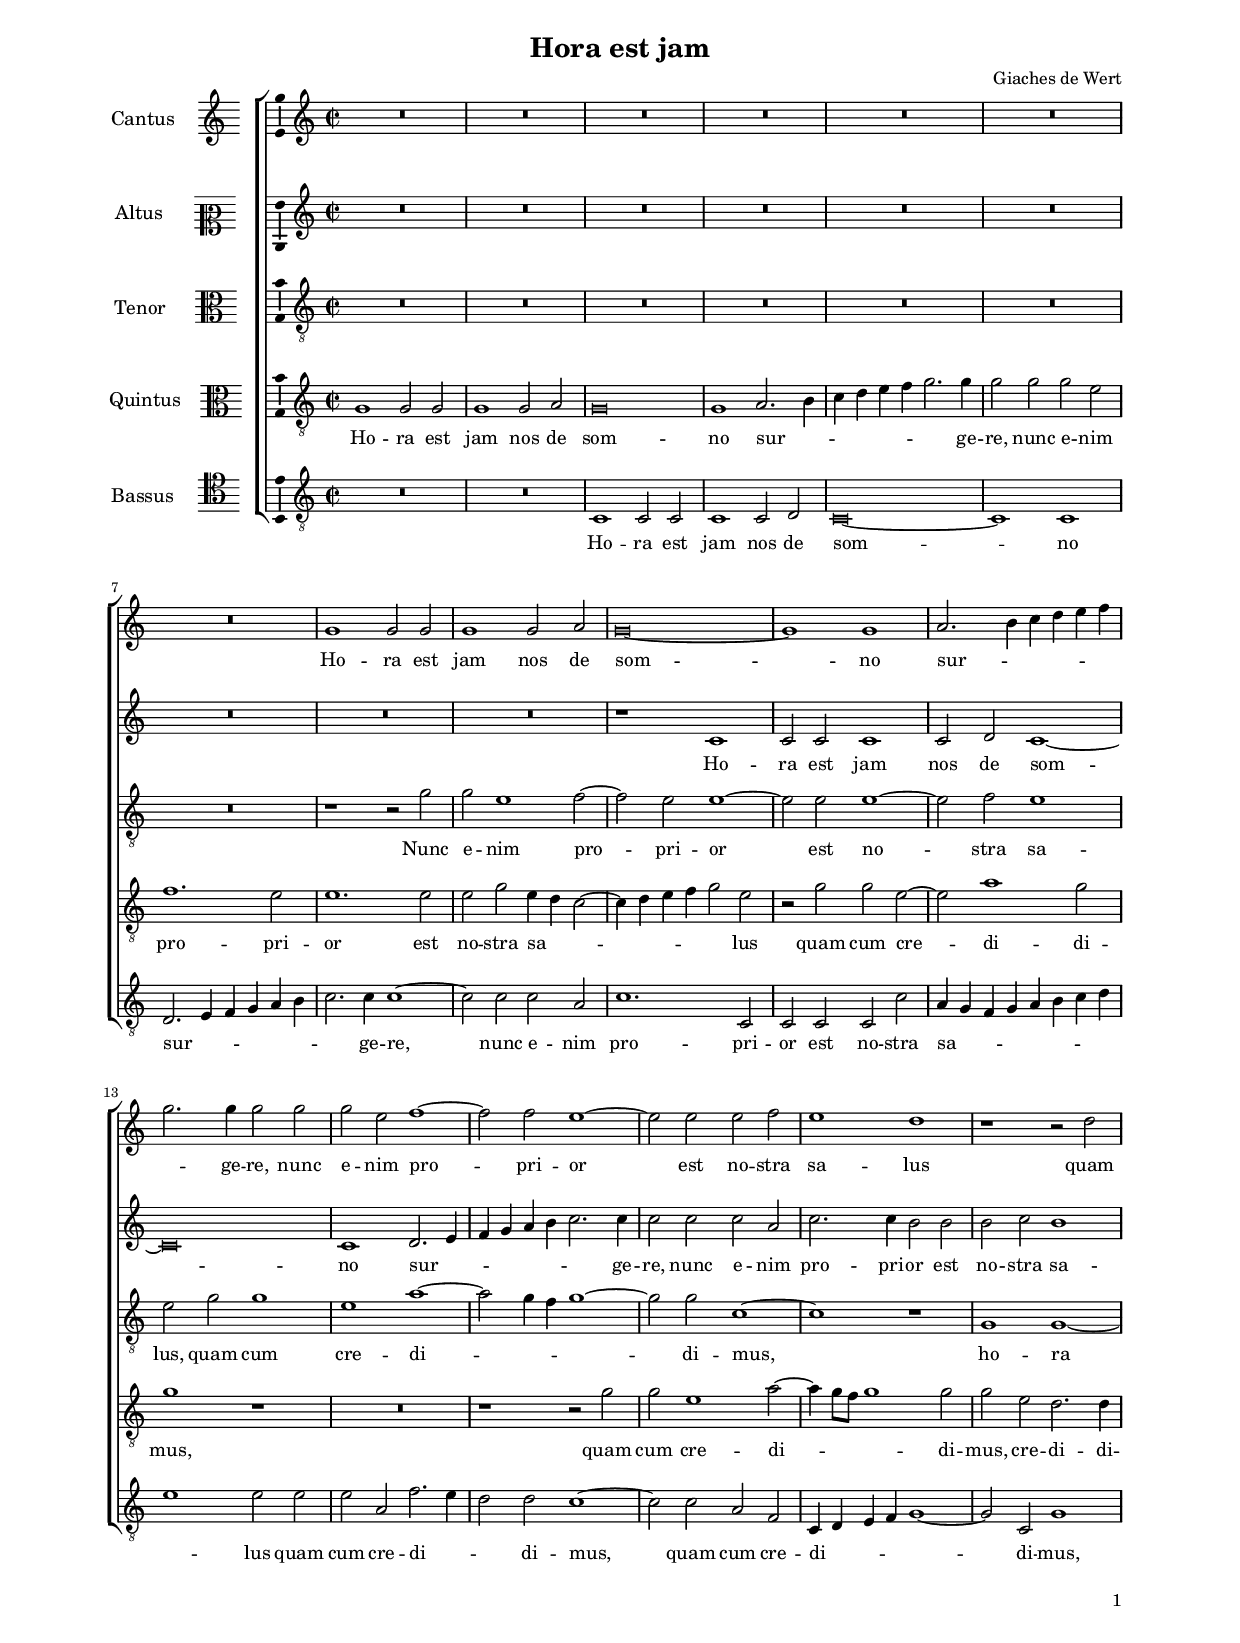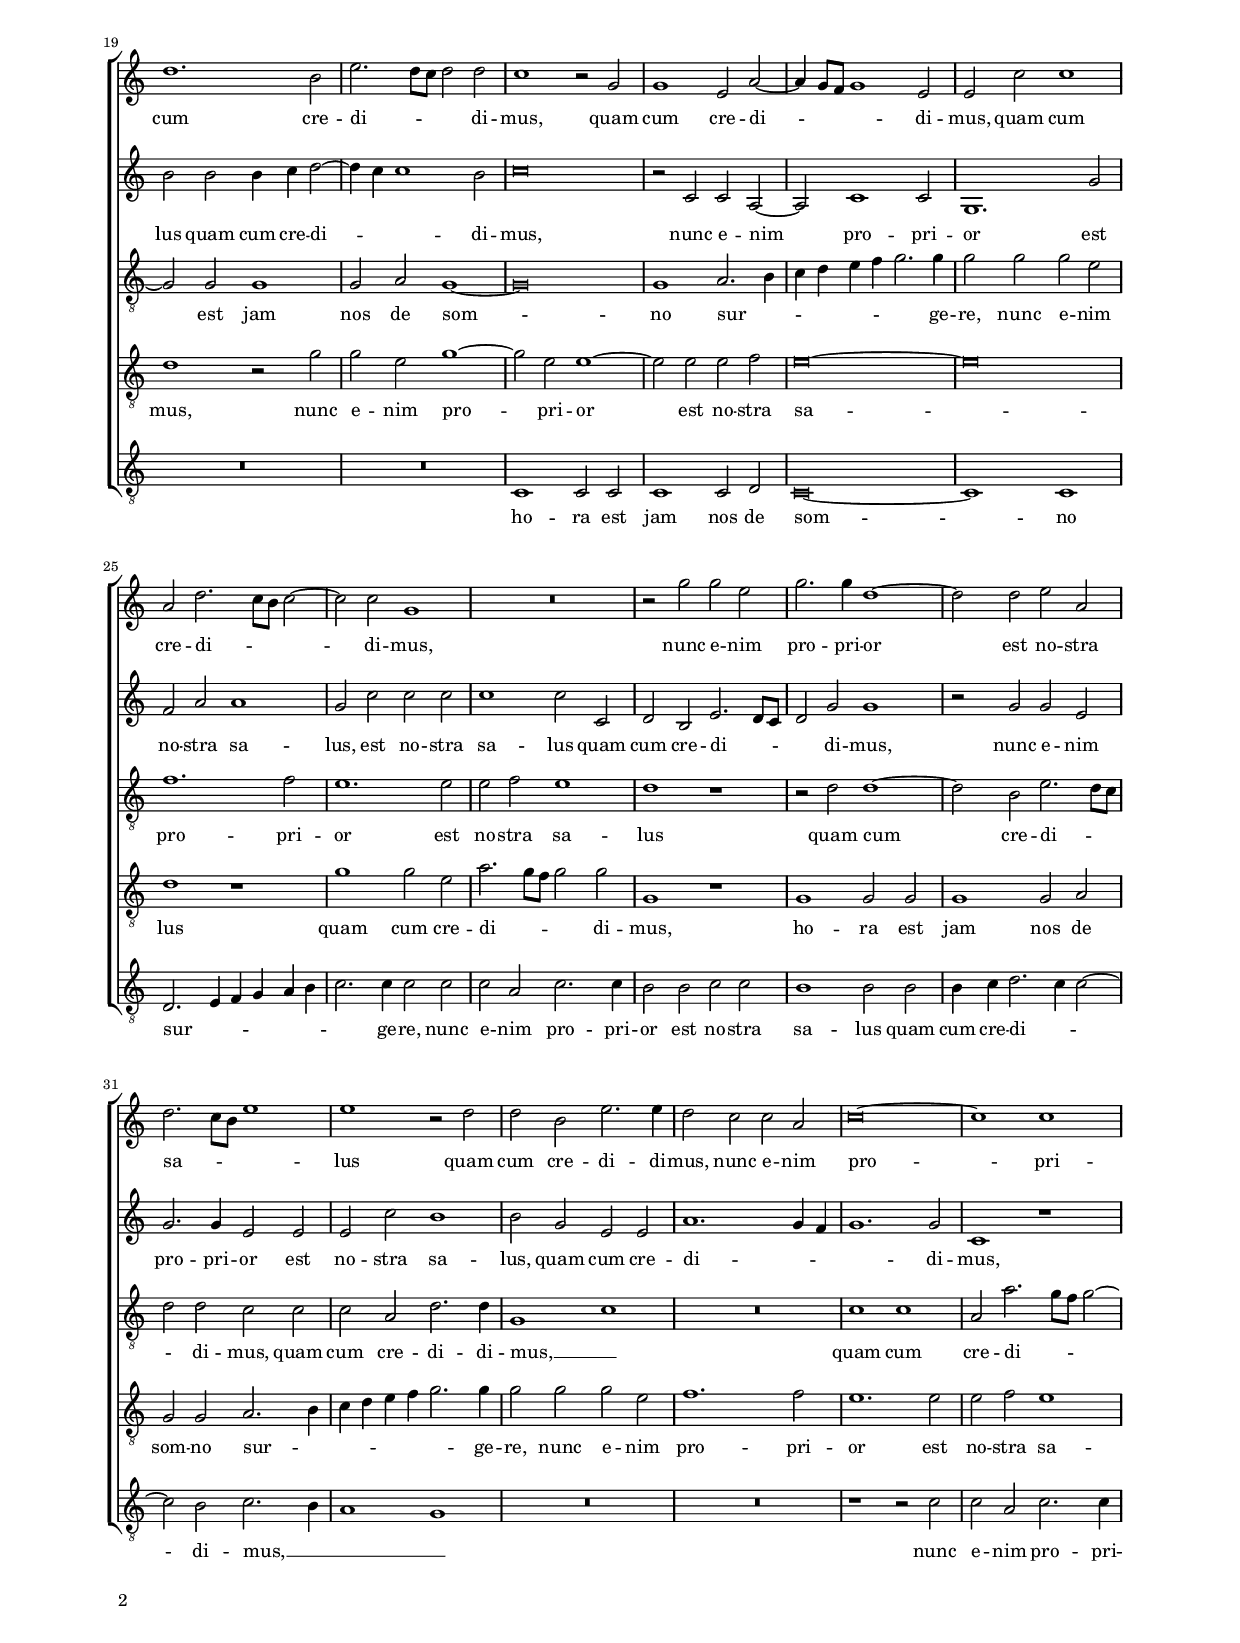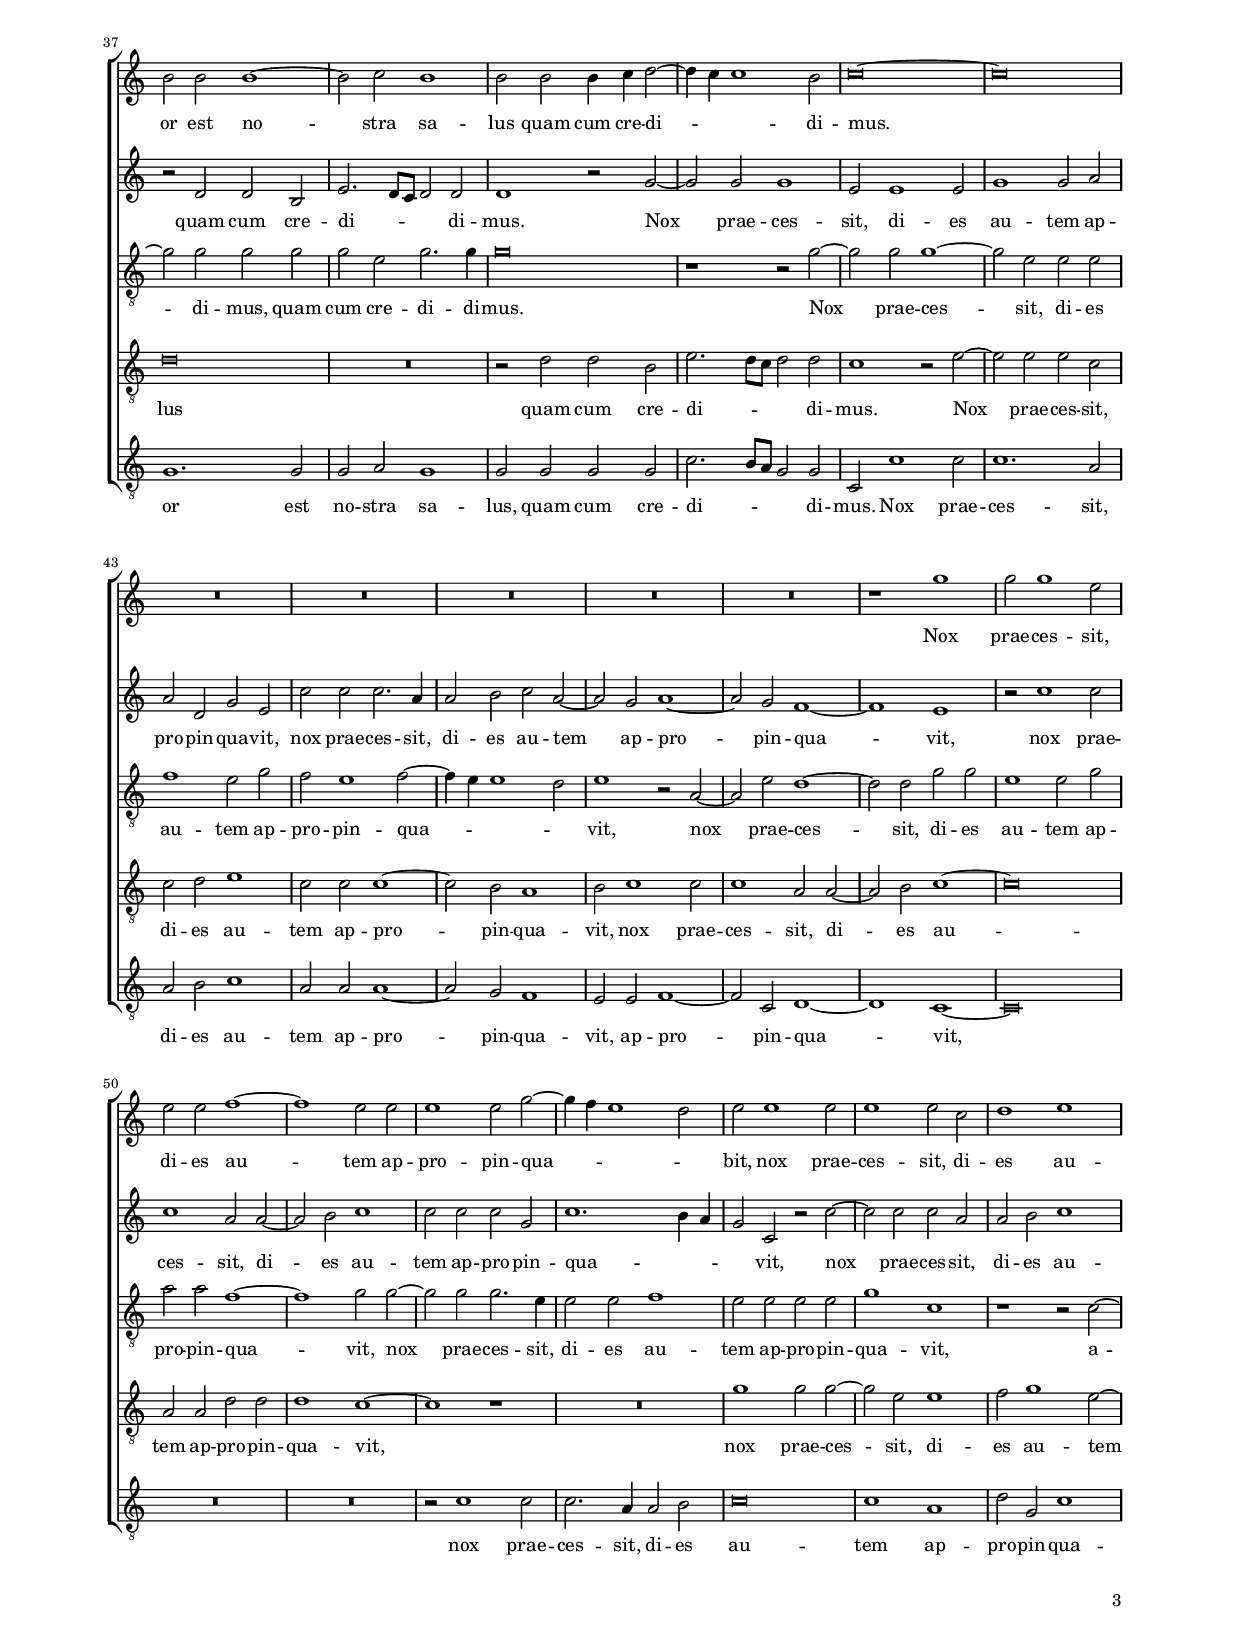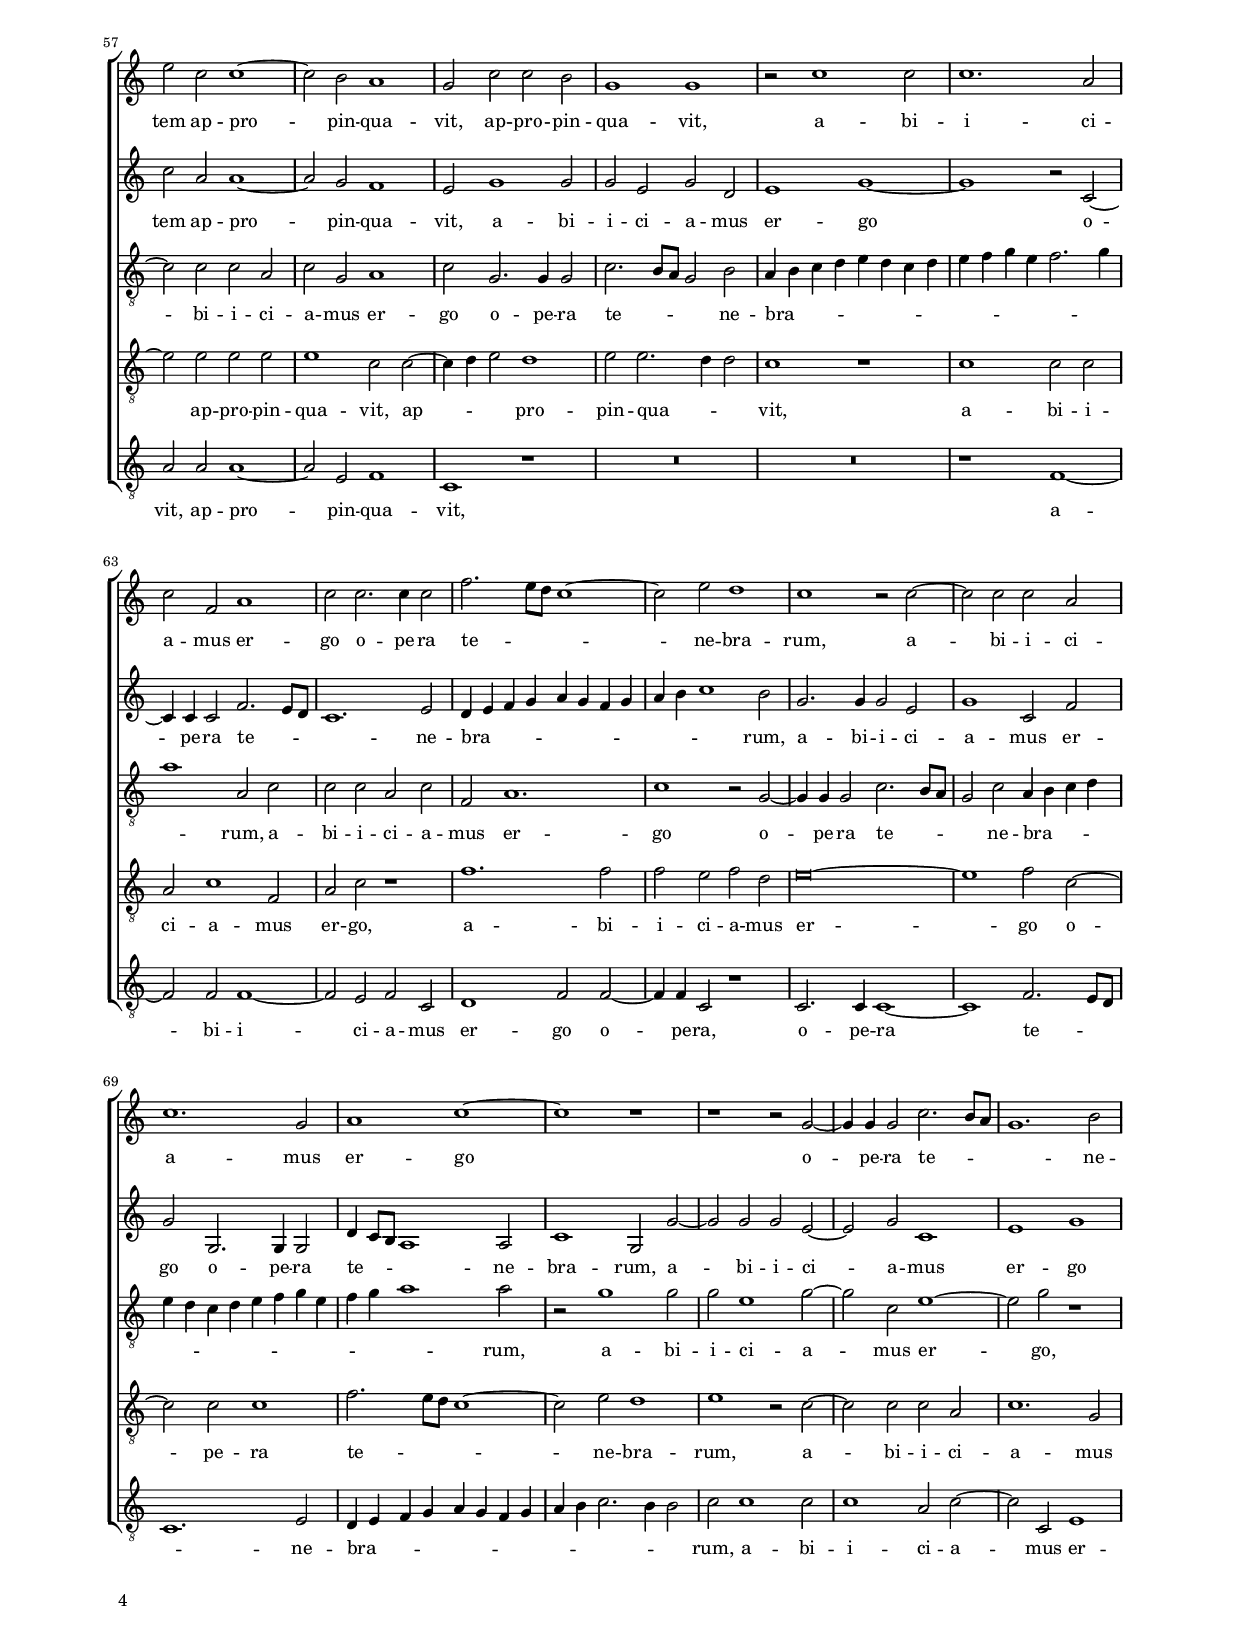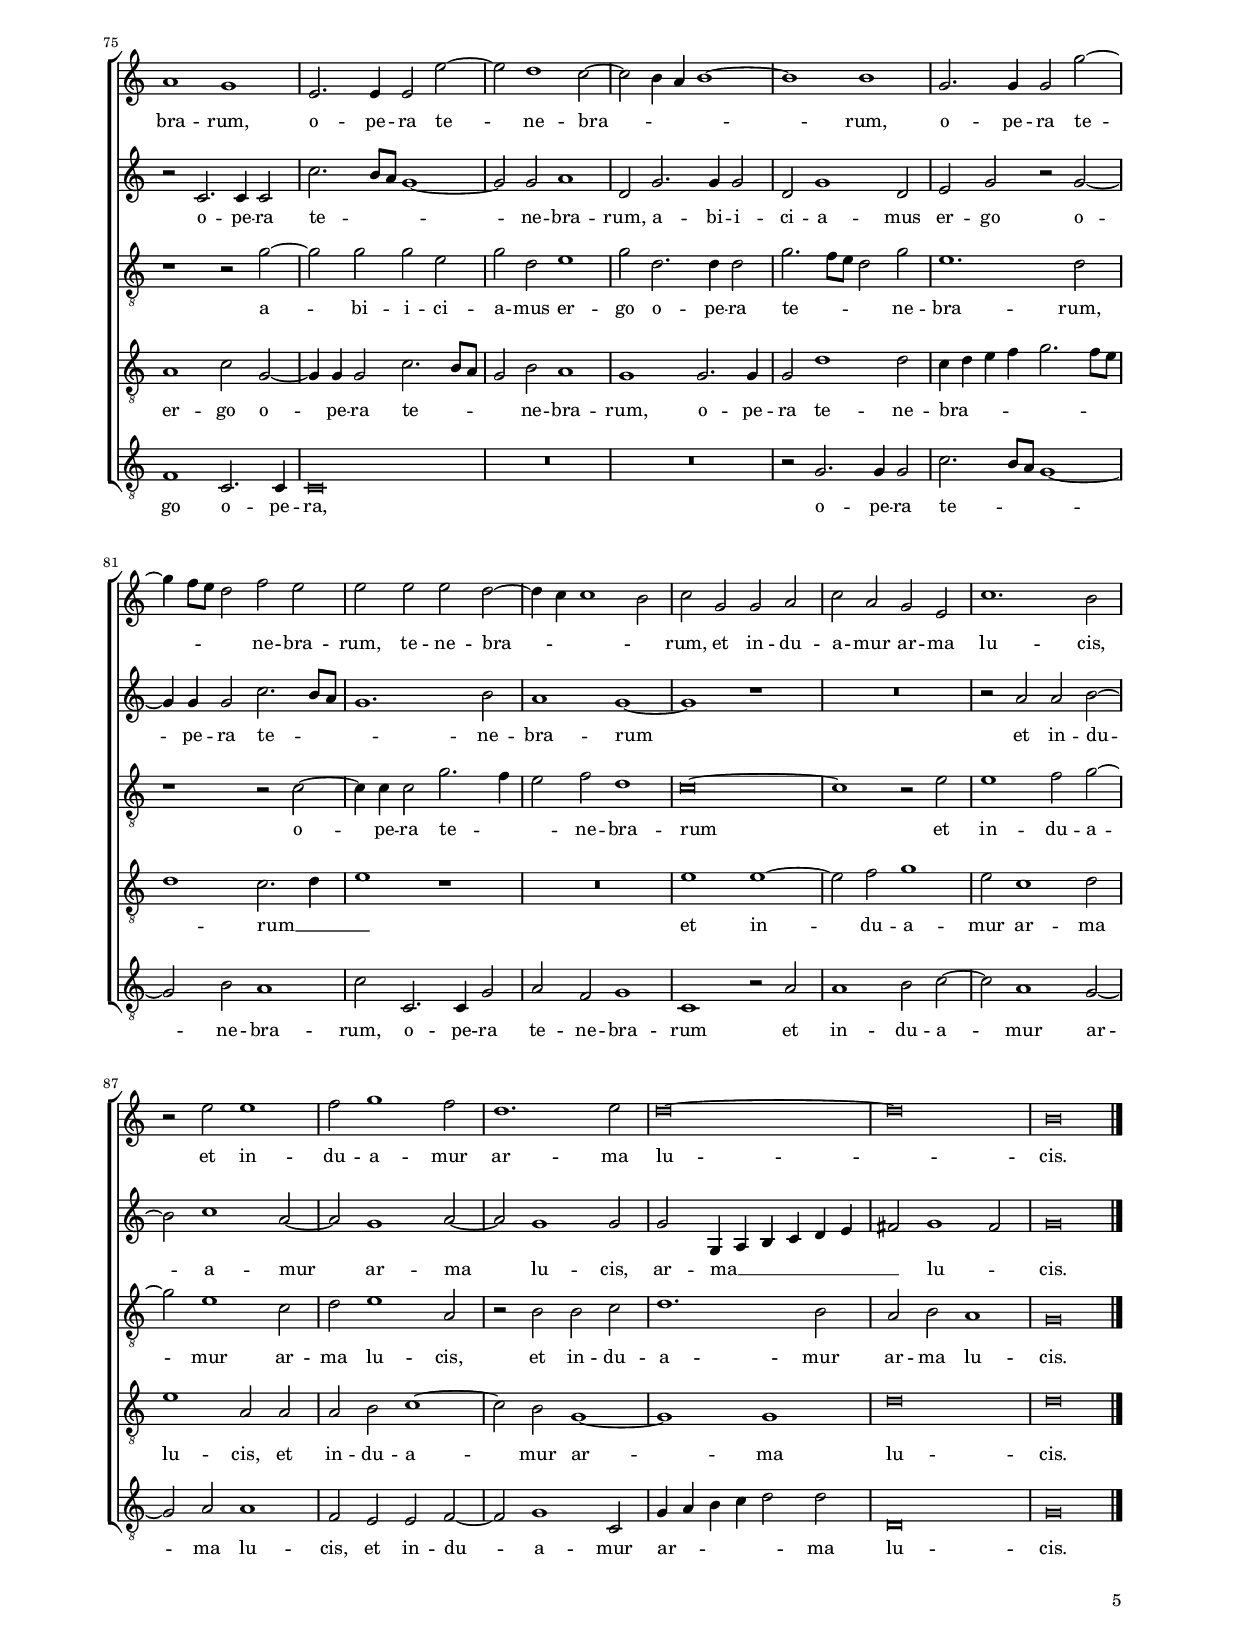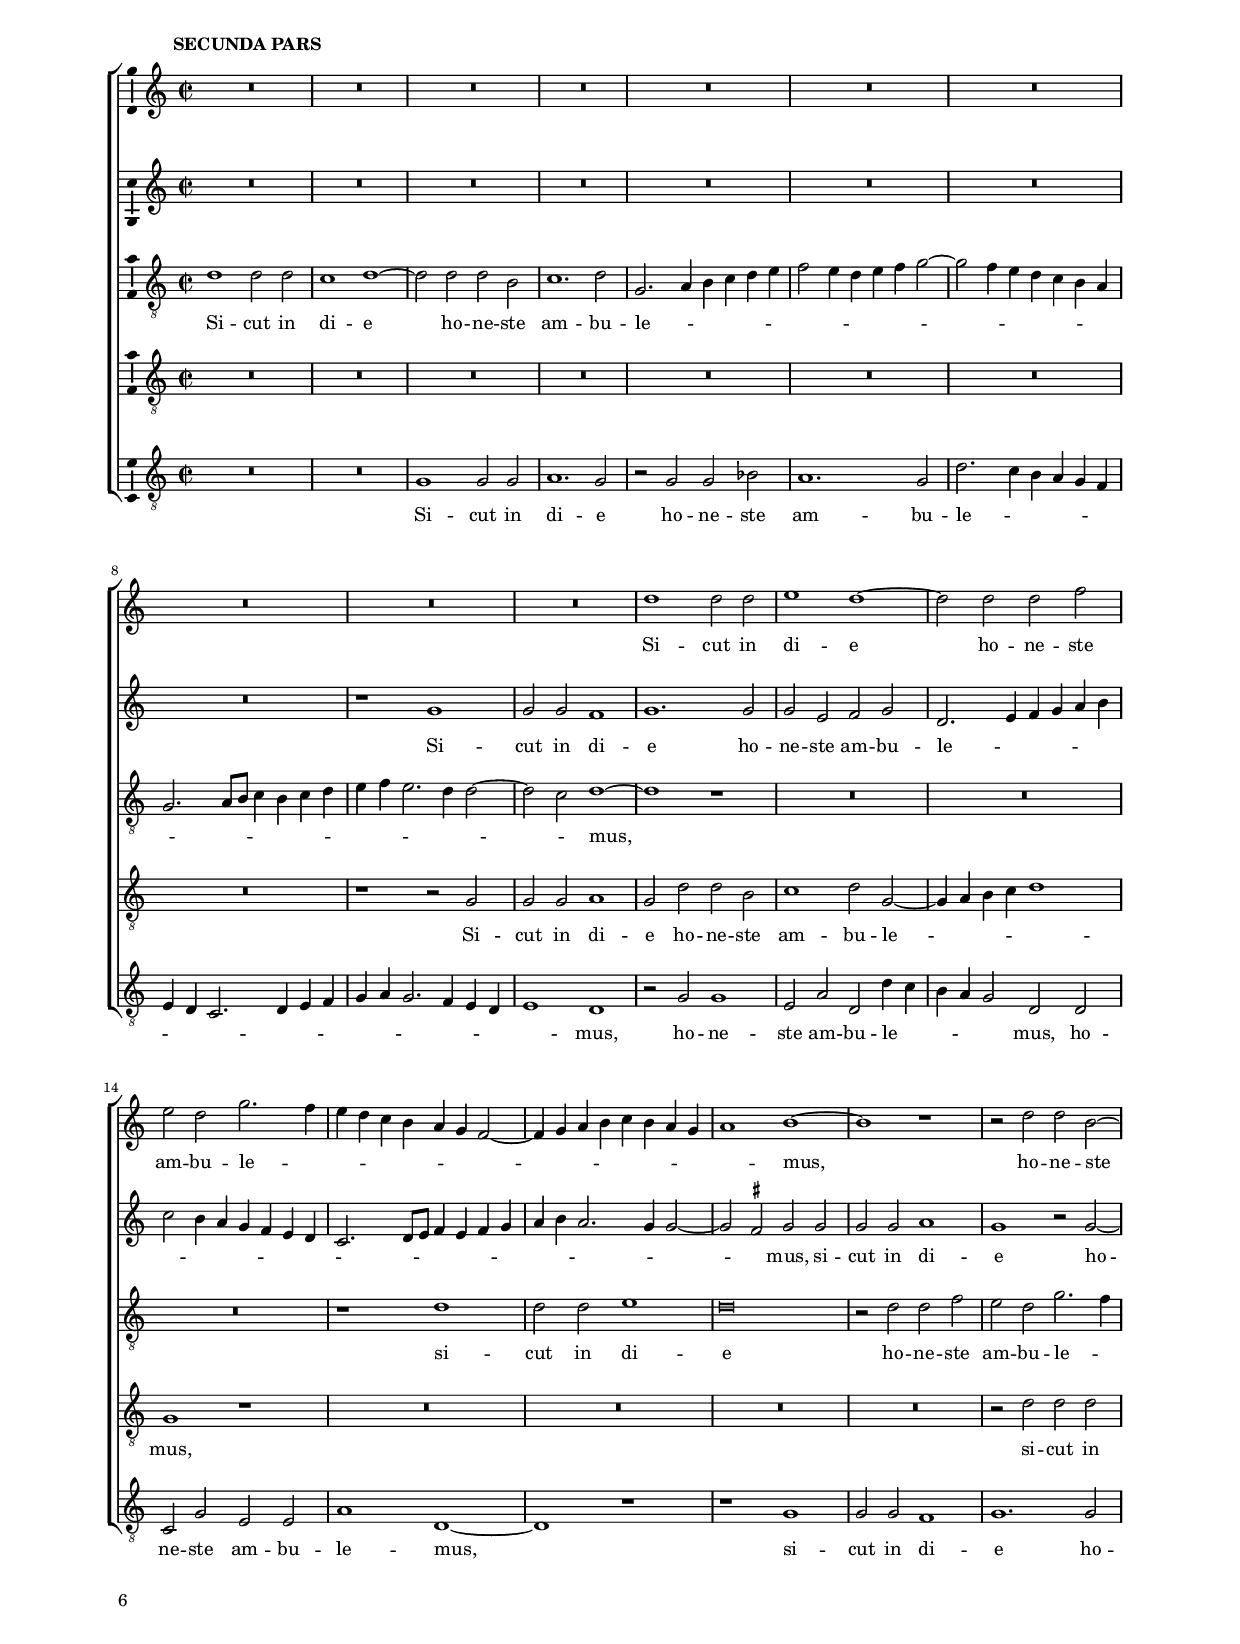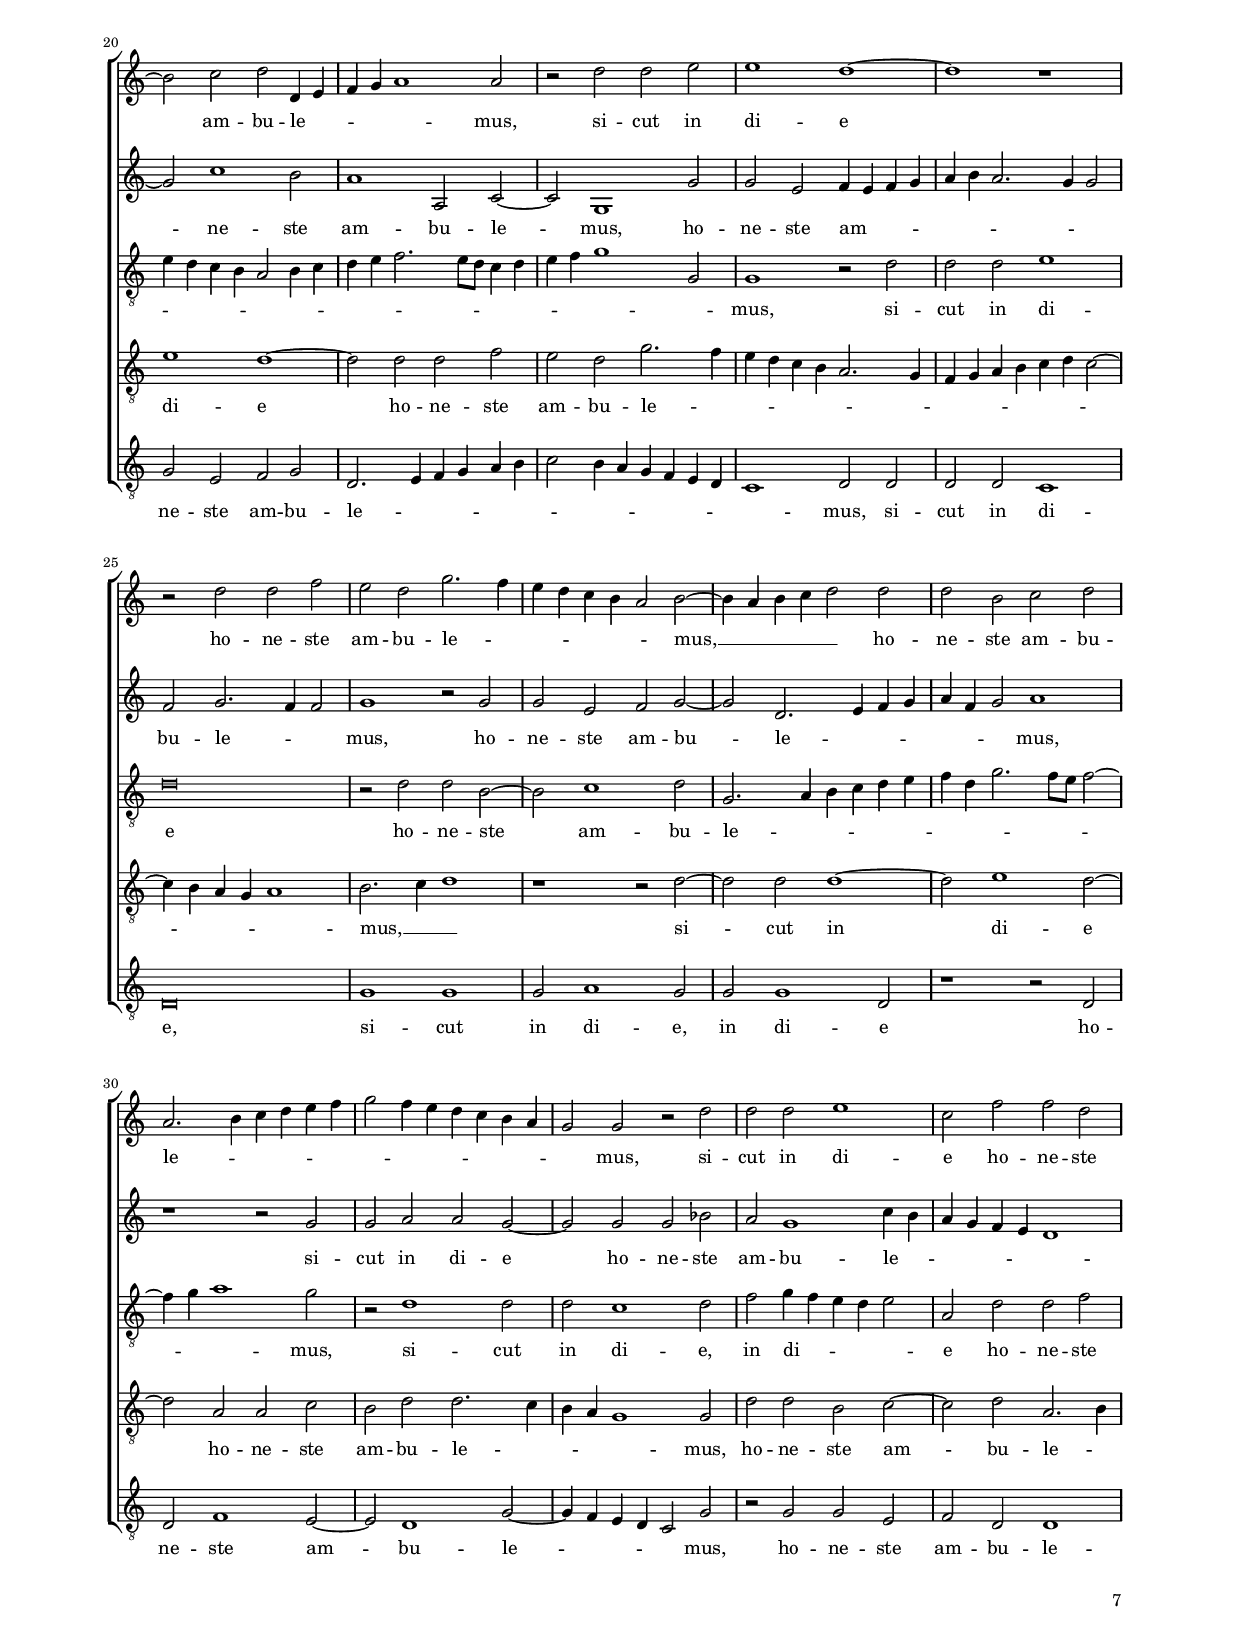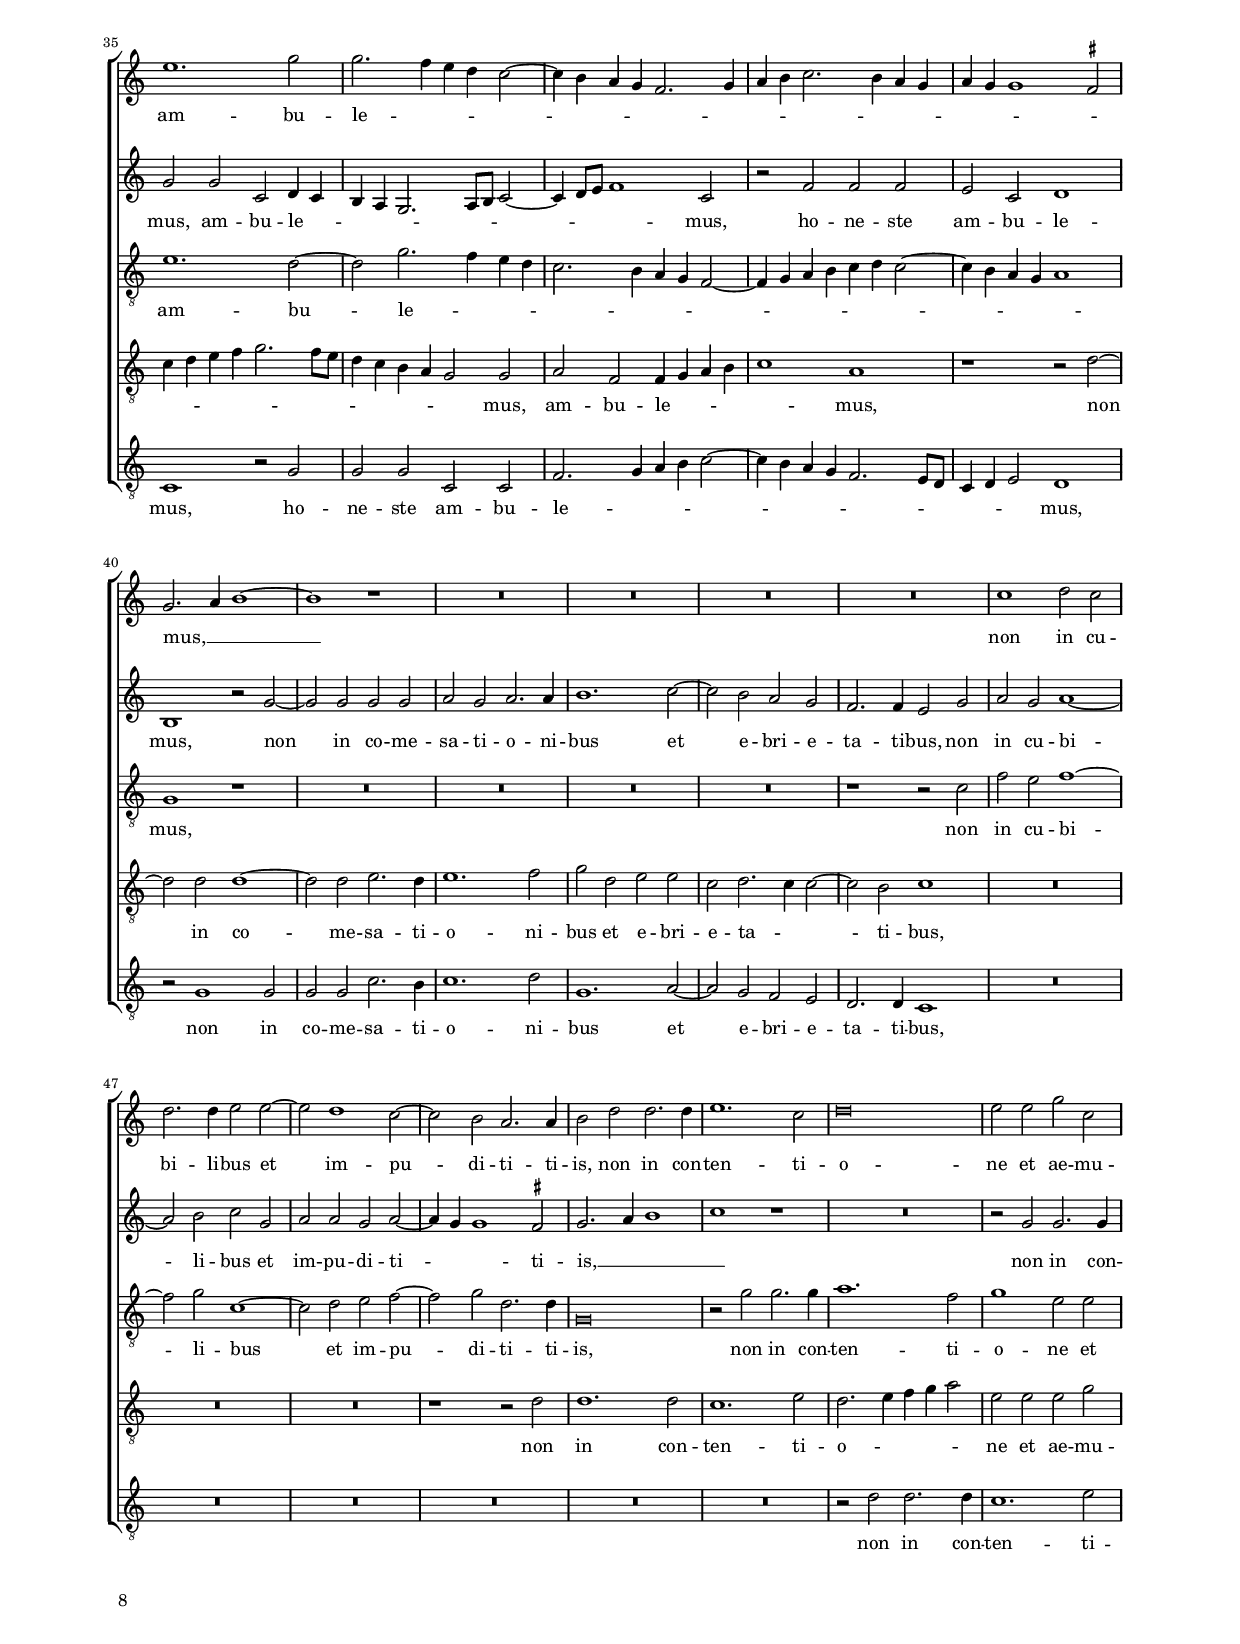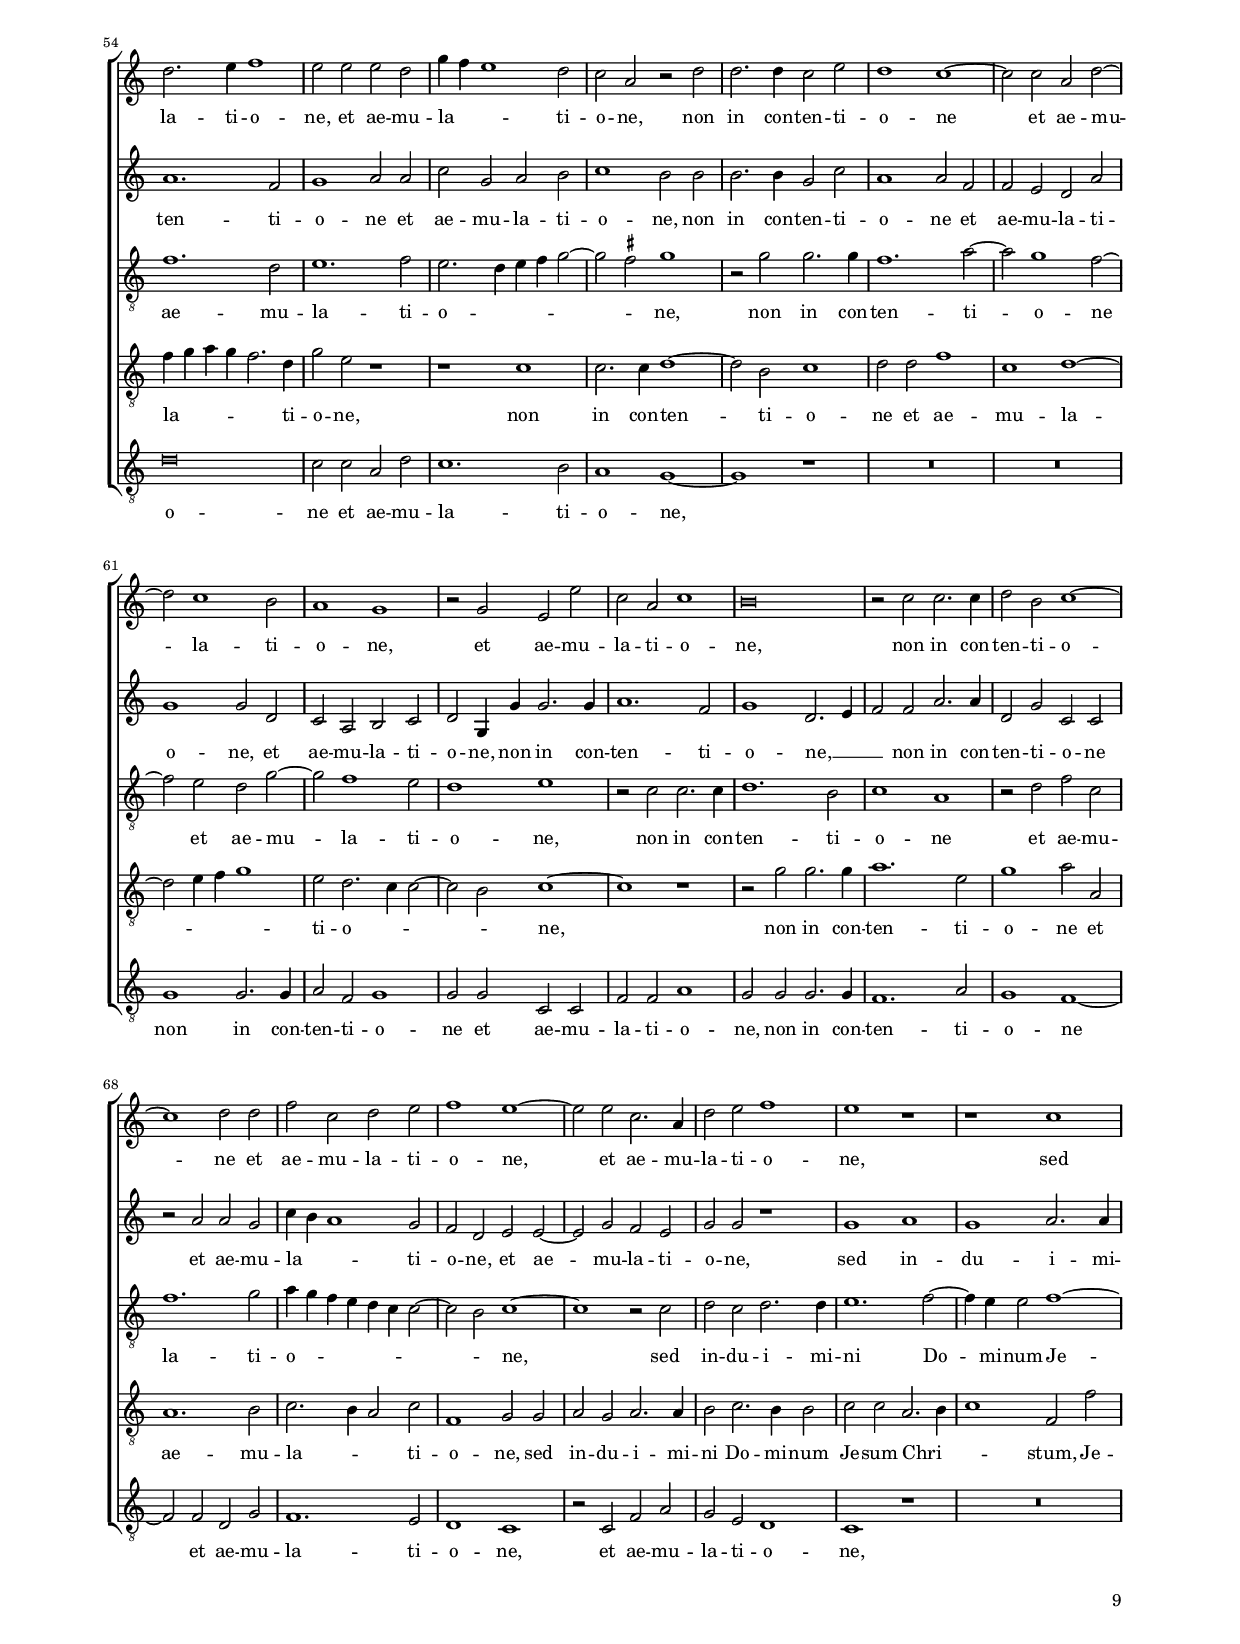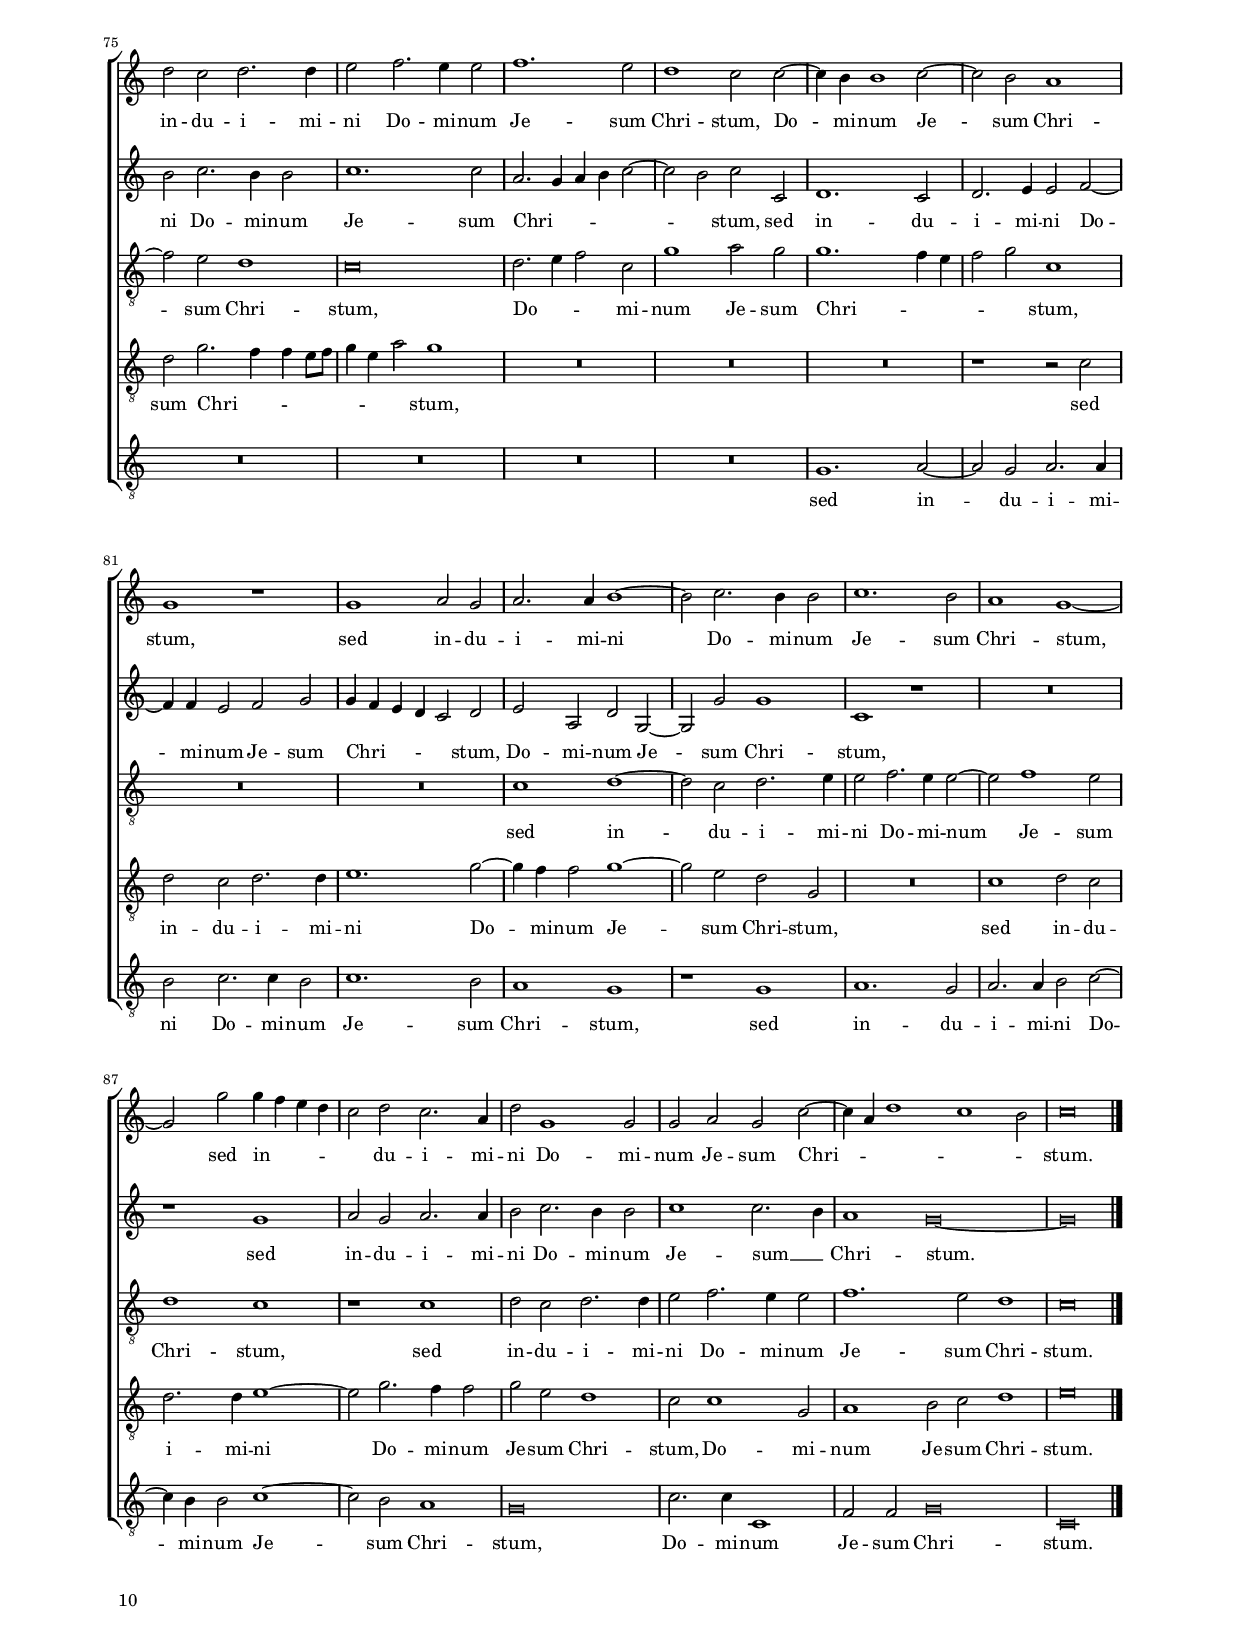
\header
{
  title="Hora est jam"
  composer="Giaches de Wert"
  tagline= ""
}

\version "2.22.2"
\language deutsch
#(set-global-staff-size 15)
% #(set-default-paper-size "letter")
#(ly:set-option 'point-and-click #f)

	
	ficta = { \once \set suggestAccidentals = ##t }
	
	forget = #(define-music-function (music) (ly:music?) #{
		\accidentalStyle forget
		$music
		\accidentalStyle default
		#})
	
	m = \melisma
	me = \melismaEnd


\paper
	{
	top-margin = 1.8 \cm
	bottom-margin = 1.2 \cm
	left-margin = 2 \cm
	right-margin = 2 \cm
	ragged-bottom = ##f
	ragged-last-bottom = ##t
	print-page-number = ##f
	score-system-spacing = #'((basic-distance . 16) (minimum-distance . 14) (padding . 5) (strechability . 150))
	system-system-spacing = #'((basic-distance . 16) (minimum-distance . 14) (padding . 5) (strechability . 150))
    oddFooterMarkup=\markup   \fill-line { "" \fromproperty #'page:page-number-string }
    evenFooterMarkup=\markup  \fill-line { \fromproperty #'page:page-number-string "" }
    last-bottom-spacing = #'((basic-distance . 12) (minimum-distance . 7) (padding . 4))
    	systems-per-page = 3
        page-count = 10
%	min-systems-per-page = 3
	}

global = {
	\key c \major
	\time 2/2 \set Score.measureLength = #(ly:make-moment 2/1)
    \skip 1*2*92 \bar "|." % \pageBreak
	}
	

incipitcantus = \markup { \score {
	{
	\set Staff.instrumentName = \markup { \fontsize #1 "Cantus" }
	\key c \major
	\clef violin
	s4 \bar ""
	}
	\layout  {
	raggedright = ##t
	indent = 1.8 \cm
	line-width = 2.5 \cm
	\context { \Staff \remove Time_signature_engraver }
	\override Staff.Clef.Y-extent = #'(0 . 0)
	}} \hspace #1 }
      
      
incipitaltus = \markup { \score {
	{
	\set Staff.instrumentName = \markup { \fontsize #1 "Altus" }
	\key c \major
	\clef mezzosoprano
	s4 \bar ""
	}
	\layout  {
	raggedright = ##t
	indent = 1.8 \cm
	line-width = 2.5 \cm
	\context { \Staff \remove Time_signature_engraver }
	\override Staff.Clef.Y-extent = #'(0 . 0)
	}} \hspace #1 }


incipittenor = \markup { \score {
	{
	\set Staff.instrumentName = \markup { \fontsize #1 "Tenor" }
	\key c \major
	\clef alto
	s4 \bar ""
	}
	\layout  {
	raggedright = ##t
	indent = 1.8 \cm
	line-width = 2.5 \cm
	\context { \Staff \remove Time_signature_engraver }
	\override Staff.Clef.Y-extent = #'(0 . 0)
	}} \hspace #1 }
      
      
incipitquintus = \markup { \score {
	{
	\set Staff.instrumentName = \markup { \fontsize #1 "Quintus" }
	\key c \major
	\clef alto
	s4 \bar ""
	}
	\layout  {
	raggedright = ##t
	indent = 1.8 \cm
	line-width = 2.5 \cm
	\context { \Staff \remove Time_signature_engraver }
	\override Staff.Clef.Y-extent = #'(0 . 0)
	}} \hspace #1 }
      
      
incipitbassus = \markup { \score {
	{
	\set Staff.instrumentName = \markup { \fontsize #1 "Bassus" }
	\key c \major
	\clef tenor
	s4 \bar ""
	}
	\layout  {
	raggedright = ##t
	indent = 1.8 \cm
	line-width = 2.5 \cm
	\context { \Staff \remove Time_signature_engraver }
	\override Staff.Clef.Y-extent = #'(0 . 0)
	}} \hspace #1 }


cantus =  \relative c''
	{
	R\breve
	R\breve
	R\breve
	R\breve
%5
	R\breve |
	R\breve
	R\breve
	g1 g2 g
	g1 g2 a
%10
	g\breve~ |
	g1 g
	a2. h4 c d e f
	g2. g4 g2 g
	g2 e f1~
%15
	f2 f e1~ |
	e2 e e f
	e1 d
	r1 r2 d
	d1. h2
%20
	e2. d8 c d2 d |
	c1 r2 g
	g1 e2 a~
	a4 g8 f g1 e2
	e2 c' c1
%25
	a2 d2. c8 h c2~ |
	c2 c g1
	R\breve
	r2 g' g e
	g2. g4 d1~
%30
	d2 d e a, |
	d2. c8 h e1
	e1 r2 d
	d2 h e2. e4
	d2 c c a
%35
	c\breve~ |
	c1 c
	h2 h h1~
	h2 c h1
	h2 h h4 c d2~
%40
	d4 c c1 h2 |
	c\breve~
	c\breve
	R\breve
	R\breve
%45
	R\breve |
	R\breve
	R\breve
	r1 g'
	g2 g1 e2
%50
	e2 e f1~ |
	f1 e2 e
	e1 e2 g~
	g4 f e1 d2
	e2 e1 e2
%55
	e1 e2 c |
	d1 e
	e2 c c1~
	c2 h a1
	g2 c c h
%60
	g1 g |
	r2 c1 c2
	c1. a2
	c2 f, a1
	c2 c2. c4 c2
%65
	f2. e8 d c1~ |
	c2 e d1
	c1 r2 c~
	c2 c c a
	c1. g2
%70
	a1 c~ |
	c1 r
	r1 r2 g~
	g4 g g2 c2. h8 a
	g1. h2
%75
	a1 g |
	e2. e4 e2 e'~
	e2 d1 c2~
	c2 h4 a h1~
	h1 h
%80
	g2. g4 g2 g'~ |
	g4 f8 e d2 f e
	e2 e e d~
	d4 c c1 h2
	c2 g g a
%85
	c2 a g e |
	c'1. h2
	r2 e e1
	f2 g1 f2
	d1. e2
%90
	d\breve~ |
        d\breve
	h\breve |	
	}


altus =  \relative c'
	{
	R\breve
	R\breve
	R\breve
	R\breve
%5
	R\breve |
	R\breve
	R\breve
	R\breve
	R\breve
%10
	r1 c |
	c2 c c1
	c2 d c1~
	c\breve
	c1 d2. e4
%15
	f4 g a h c2. c4 |
	c2 c c a
	c2. c4 h2 h
	h2 c h1
	h2 h h4 c d2~
%20
	d4 c c1 h2 |
	c\breve
	r2 c, c a~
	a2 c1 c2
	g1. g'2
%25
	f2 a a1 |
	g2 c c c 
	c1 c2 c,
	d2 h e2. d8 c
	d2 g g1
%30
	r2 g g e |
	g2. g4 e2 e
	e2 c' h1
	h2 g e e
	a1. g4 f
%35
	g1. g2 |
	c,1 r
	r2 d d h
	e2. d8 c d2 d
	d1 r2 g~
%40
        g2 g g1 |	
	e2 e1 e2
	g1 g2 a
	a2 d, g e
	c'2 c c2. a4
%45
	a2 h c a~ |
	a2 g a1~
	a2 g f1~
	f1 e
	r2 c'1 c2
%50
	c1 a2 a~ |
	a2 h c1
	c2 c c g
	c1. h4 a
	g2 c, r c'~
%55
	c2 c c a |
	a2 h c1 
	c2 a a1~
	a2 g f1
	e2 g1 g2
%60
	g2 e g d |
	e1 g~
	g1 r2 c,~
	c4 c c2 f2. e8 d
	c1. e2
%65
	d4 e f g a g f g |
	a4 h c1 h2
	g2. g4 g2 e
	g1 c,2 f
	g2 g,2. g4 g2
%70
	d'4 c8 h a1 a2 |
	c1 g2 g'~
	g2 g g e~
	e2 g c,1
	e1 g
%75
	r2 c,2. c4 c2 |
	c'2. h8 a g1~
	g2 g a1
	d,2 g2. g4 g2
	d2 g1 d2
%80
	e2 g r g~ |
	g4 g g2 c2. h8 a
	g1. h2
	a1 g~
	g1 r
%85
	R\breve |
	r2 a a h~
	h2 c1 a2~
	a2 g1 a2~
	a2 g1 g2
%90
	g2 g,4 a h c d e |
	fis2 g1 fis2
	g\breve |
	}


tenor =  \relative c'
	{
	R\breve
	R\breve
	R\breve
	R\breve
%5
	R\breve |
	R\breve
	R\breve
	r1 r2 g'
	g2 e1 f2~
%10
	f2 e e1~ |
	e2 e e1~
	e2 f e1
	e2 g g1
	e1 a~
%15
	a2 g4 f g1~ |
	g2 g c,1~
	c1 r
	g1 g~
	g2 g g1
%20
	g2 a g1~ |
	g\breve
	g1 a2. h4
	c4 d e f g2. g4
	g2 g g e
%25
	f1. f2 |
	e1. e2
	e2 f e1
	d1 r
	r2 d d1~
%30
	d2 h e2. d8 c |
	d2 d c c
	c2 a d2. d4
	g,1 c
	R\breve
%35
	c1 c |
	a2 a'2. g8 f g2~
	g2 g g g
	g2 e g2. g4
	g\breve
%40
	r1 r2 g~ |
	g2 g g1~
	g2 e e e
	f1 e2 g
	f2 e1 f2~
%45
	f4 e e1 d2 |
	e1 r2 a,~
	a2 e' d1~
	d2 d g g
	e1 e2 g
%50
	a2 a f1~ |
	f1 g2 g~
	g2 g g2. e4
	e2 e f1
	e2 e e e
%55
	g1 c, |
	r1 r2 c~
	c2 c c a
	c2 g a1
	c2 g2. g4 g2
%60
	c2. h8 a g2 h |
	a4 h c d e d c d
	e4 f g e f2. g4
	a1 a,2 c
	c2 c a c
%65
	f,2 a1. |
	c1 r2 g~
	g4 g g2 c2. h8 a
	g2 c a4 h c d
	e4 d c d e f g e
%70
	f4 g a1 a2 |
	r2 g1 g2
	g2 e1 g2~
	g2 c, e1~
	e2 g r1
%75
	r1 r2 g~ |
	g2 g g e
	g2 d e1
	g2 d2. d4 d2
	g2. f8 e d2 g
%80
	e1. d2 |
	r1 r2 c~
	c4 c c2 g'2. f4
	e2 f d1
	c\breve~
%85
	c1 r2 e |
	e1 f2 g~
	g2 e1 c2
	d2 e1 a,2
	r2 h h c
%90
	d1. h2 |
	a2 h a1
	g\breve |	
	}


quintus  =  \relative c'
	{
	g1 g2 g
	g1 g2 a
	g\breve
	g1 a2. h4
%5
	c4 d e f g2. g4 |
	g2 g g e
	f1. e2
	e1. e2
	e2 g e4 d c2~
%10
	c4 d e f g2 e |
	r2 g g e~
	e2 a1 g2
	g1 r
	R\breve
%15
	r1 r2 g |
	g2 e1 a2~
	a4 g8 f g1 g2
	g2 e d2. d4
	d1 r2 g
%20
	g2 e g1~ |
	g2 e e1~
	e2 e e f
	e\breve~
	e\breve
%25
	d1 r |
	g1 g2 e
	a2. g8 f g2 g
	g,1 r
	g1 g2 g
%30
	g1 g2 a |
	g2 g a2. h4
	c4 d e f g2. g4
	g2 g g e
	f1. f2
%35
	e1. e2 |
	e2 f e1
	d\breve
	R\breve
	r2 d d h
%40
	e2. d8 c d2 d |
	c1 r2 e~
	e2 e e c
	c2 d e1
	c2 c c1~
%45
	c2 h a1 |
	h2 c1 c2
	c1 a2 a~
	a2 h c1~
	c\breve
%50
	a2 a d d |
	d1 c~
	c1 r
	R\breve
	g'1 g2 g~
%55
        g2 e e1 |	
	f2 g1 e2~
	e2 e e e
	e1 c2 c~
	c4 d e2 d1
%60
	e2 e2. d4 d2 |
	c1 r
	c1 c2 c
	a2 c1 f,2
	a2 c r1
%65
	f1. f2 |
	f2 e f d
	e\breve~
	e1 f2 c~
	c2 c c1
%70
	f2. e8 d c1~ |
	c2 e d1
	e1 r2 c~
	c2 c c a
	c1. g2
%75
	a1 c2 g~ |
	g4 g g2 c2. h8 a
	g2 h a1
	g1 g2. g4
	g2 d'1 d2
%80
	c4 d e f g2. f8 e |
	d1 c2. d4
	e1 r
	R\breve
	e1 e~
%85
	e2 f g1 |
	e2 c1 d2
	e1 a,2 a
	a2 h c1~
	c2 h g1~
%90
	g1 g |
	d'\breve
	d\breve |
	}


bassus  =  \relative c
	{
	R\breve
	R\breve
	c1 c2 c
	c1 c2 d
%5
	c\breve~ |
	c1 c
	d2. e4 f g a h
	c2. c4 c1~
	c2 c c a
%10
	c1. c,2 |
	c2 c c c'
	a4 g f g a h c d
	e1 e2 e
	e2 a, f'2. e4
%15
	d2 d c1~ |
	c2 c a f
	c4 d e f g1~
	g2 c, g'1
	R\breve
%20
	R\breve |
	c,1 c2 c
	c1 c2 d
	c\breve~
	c1 c
%25
	d2. e4 f g a h |
	c2. c4 c2 c
	c2 a c2. c4
	h2 h c c
	h1 h2 h
%30
	h4 c d2. c4 c2~ |
	c2 h c2. h4
	a1 g
	R\breve
	R\breve
%35
	r1 r2 c |
	c2 a c2. c4
	g1. g2
	g2 a g1
	g2 g g g
%40
	c2. h8 a g2 g |
	c,2 c'1 c2
	c1. a2
	a2 h c1
	a2 a a1~
%45
	a2 g f1 |
	e2 e f1~
	f2 c d1~
	d1 c~
	c\breve
%50
	R\breve |
	R\breve
	r2 c'1 c2
	c2. a4 a2 h
	c\breve
%55
	c1 a |
	d2 g, c1
	a2 a a1~
	a2 e f1
	c1 r
%60
	R\breve |
	R\breve
	r1 f~
	f2 f f1~
	f2 e f c
%65
	d1 f2 f~ |
	f4 f c2 r1
	c2. c4 c1~
	c1 f2. e8 d
	c1. e2
%70
	d4 e f g a g f g |
	a4 h c2. h4 h2
	c2 c1 c2
	c1 a2 c~
	c2 c, e1
%75
	f1 c2. c4 |
	c\breve
	R\breve
	R\breve
	r2 g'2. g4 g2
%80
	c2. h8 a g1~ |
	g2 h a1
	c2 c,2. c4 g'2
	a2 f g1
	c,1 r2 a'
%85
	a1 h2 c~ |
	c2 a1 g2~
	g2 a a1
	f2 e e f~
	f2 g1 c,2
%90
	g'4 a h c d2 d |
	d,\breve
	g\breve |
	}


lyricscantus = \lyricmode {
	Ho -- ra est jam nos de som -- no sur -- _ _ _ _ _ _ ge -- re,
        nunc e -- nim pro -- pri -- or est no -- stra sa -- lus
        quam cum cre -- di -- _ _ _ di -- mus,
        quam cum cre -- di -- _ _ _ di -- mus,
        quam cum cre -- di -- _ _ _ di -- mus,
        nunc e -- nim pro -- pri -- or est no -- stra sa -- _ _ _ lus
        quam cum cre -- di -- di -- mus,
        nunc e -- nim pro -- pri -- or est no -- stra sa -- lus
        quam cum cre -- di -- _ _ di -- mus.
        Nox prae -- ces -- sit, di -- es au -- tem ap -- pro -- pin -- qua -- _ _ _ bit,
        nox prae -- ces -- sit, di -- es au -- tem ap -- pro -- pin -- qua -- vit,
        ap -- pro -- pin -- qua -- vit,
        a -- bi -- i -- ci -- a -- mus er -- go o -- pe -- ra te -- _ _ _ ne -- bra -- rum,
        a -- bi -- i -- ci -- a -- mus er -- go o -- pe -- ra te -- _ _ _ ne -- bra -- rum,
        o -- pe -- ra te -- ne -- bra -- _ _ _ rum,
        o -- pe -- ra te -- _ _ _ ne -- bra -- rum,
        te -- ne -- bra -- _ _ _ rum,
        et in -- du -- a -- mur ar -- ma lu -- cis,
        et in -- du -- a -- mur ar -- ma lu -- cis.
	}


lyricsaltus = \lyricmode {
	Ho -- ra est jam nos de som -- no sur -- _ _ _ _ _ _ ge -- re,
        nunc e -- nim pro -- pri -- or est no -- stra sa -- lus
        quam cum cre -- di -- _ _ di -- mus,
        nunc e -- nim pro -- pri -- or est no -- stra sa -- lus,
        est no -- stra sa -- lus
        quam cum cre -- di -- _ _ _ di -- mus,
        nunc e -- nim pro -- pri -- or est no -- stra sa -- lus,
        quam cum cre -- di -- _ _ _ di -- mus,
        quam cum cre -- di -- _ _ _ di -- mus.
        Nox prae -- ces -- sit, di -- es au -- tem ap -- pro -- pin -- qua -- vit,
        nox prae -- ces -- sit, di -- es au -- tem ap -- pro -- pin -- qua -- vit,
        nox prae -- ces -- sit, di -- es au -- tem ap -- pro -- pin -- qua -- _ _ _ vit,
        nox prae -- ces -- sit, di -- es au -- tem ap -- pro -- pin -- qua -- vit,
        a -- bi -- i -- ci -- a -- mus er -- go o -- pe -- ra te -- _ _ _ ne -- bra -- _ _ _ _ _ _ _ _ _ _ rum,
        a -- bi -- i -- ci -- a -- mus er -- go o -- pe -- ra te -- _ _ _ ne -- bra -- rum,
        a -- bi -- i -- ci -- a -- mus er -- go o -- pe -- ra te -- _ _ _ ne -- bra -- rum,
        a -- bi -- i -- ci -- a -- mus er -- go o -- pe -- ra te -- _ _ _ ne -- bra -- rum
        et in -- du -- a -- mur ar -- ma lu -- cis,
        ar -- ma __ _ _ _ _ _ _ lu -- _ cis.
	}


lyricstenor = \lyricmode {
	Nunc e -- nim pro -- pri -- or est no -- stra sa -- lus,
        quam cum cre -- di -- _ _ _ di -- mus,
        ho -- ra est jam nos de som -- no sur -- _ _ _ _ _ _ ge -- re,
        nunc e -- nim pro -- pri -- or est no -- stra sa -- lus
        quam cum cre -- di -- _ _ _ di -- mus,
        quam cum cre -- di -- di -- mus, __ _
        quam cum cre -- di -- _ _ _ di -- mus,
        quam cum cre -- di -- di -- mus.
        Nox prae -- ces -- sit, di -- es au -- tem ap -- pro -- pin -- qua -- _ _ _ vit,
        nox prae -- ces -- sit, di -- es au -- tem ap -- pro -- pin -- qua -- vit,
        nox prae -- ces -- sit, di -- es au -- tem ap -- pro -- pin -- qua -- vit,
        a -- bi -- i -- ci -- a -- mus er -- go o -- pe -- ra te -- _ _ _ ne -- bra -- _ _ _ _ _ _ _ _ _ _ _ _ _ _ rum,
        a -- bi -- i -- ci -- a -- mus er -- go o -- pe -- ra te -- _ _ _ ne -- bra -- _ _ _ _ _ _ _ _ _ _ _ _ _ _ rum,
        a -- bi -- i -- ci -- a -- mus er -- go,
        a -- bi -- i -- ci -- a -- mus er -- go o -- pe -- ra te -- _ _ _ ne -- bra -- rum,
        o -- pe -- ra te -- _ _ ne -- bra -- rum
        et in -- du -- a -- mur ar -- ma lu -- cis,
        et in -- du -- a -- mur ar -- ma lu -- cis.
	}


lyricsquintus = \lyricmode {
	Ho -- ra est jam nos de som -- no sur -- _ _ _ _ _ _ ge -- re,
        nunc e -- nim pro -- pri -- or est no -- stra sa -- _ _ _ _ _ _ lus
        quam cum cre -- di -- di -- mus,
        quam cum cre -- di -- _ _ _ di -- mus,
        cre -- di -- di -- mus,
        nunc e -- nim pro -- pri -- or est no -- stra sa -- lus
        quam cum cre -- di -- _ _ _ di -- mus,
        ho -- ra est jam nos de som -- no sur -- _ _ _ _ _ _ ge -- re,
        nunc e -- nim pro -- pri -- or est no -- stra sa -- lus
        quam cum cre -- di -- _ _ _ di -- mus.
        Nox prae -- ces -- sit, di -- es au -- tem ap -- pro -- pin -- qua -- vit,
        nox prae -- ces -- sit, di -- es au -- tem ap -- pro -- pin -- qua -- vit,
        nox prae -- ces -- sit, di -- es au -- tem ap -- pro -- pin -- qua -- vit,
        ap -- _ _ pro -- pin -- qua -- _ _ vit,
        a -- bi -- i -- ci -- a -- mus er -- go,
        a -- bi -- i -- ci -- a -- mus er -- go o -- pe -- ra te -- _ _ _ ne -- bra -- rum,
        a -- bi -- i -- ci -- a -- mus er -- go o -- pe -- ra te -- _ _ _ ne -- bra -- rum,
        o -- pe -- ra te -- ne -- bra -- _ _ _ _ _ _ _ rum __ _ _
        et in -- du -- a -- mur ar -- ma lu -- cis,
        et in -- du -- a -- mur ar -- ma lu -- cis.
	}


lyricsbassus = \lyricmode {
	Ho -- ra est jam nos de som -- no sur -- _ _ _ _ _ _ ge -- re,
        nunc e -- nim pro -- pri -- or est no -- stra sa -- _ _ _ _ _ _ _ _ lus
        quam cum cre -- di -- _ _ di -- mus,
        quam cum cre -- di -- _ _ _ _ di -- mus,
        ho -- ra est jam nos de som -- no sur -- _ _ _ _ _ _ ge -- re,
        nunc e -- nim pro -- pri -- or est no -- stra sa -- lus
        quam cum cre -- di -- _ _ di -- mus, __ _ _ _
        nunc e -- nim pro -- pri -- or est no -- stra sa -- lus,
        quam cum cre -- di -- _ _ _ di -- mus.
        Nox prae -- ces -- sit, di -- es au -- tem ap -- pro -- pin -- qua -- vit,
        ap -- pro -- pin -- qua -- vit,
        nox prae -- ces -- sit, di -- es au -- tem ap -- pro -- pin -- qua -- vit,
        ap -- pro -- pin -- qua -- vit,
        a -- bi -- i -- ci -- a -- mus er -- go o -- pe -- ra,
        o -- pe -- ra te -- _ _ _ ne -- bra -- _ _ _ _ _ _ _ _ _ _ _ _ rum,
        a -- bi -- i -- ci -- a -- mus er -- go o -- pe -- ra,
        o -- pe -- ra te -- _ _ _ ne -- bra -- rum,
        o -- pe -- ra te -- ne -- bra -- rum
        et in -- du -- a -- mur ar -- ma lu -- cis,
        et in -- du -- a -- mur ar -- _ _ _ _ ma lu -- cis.
	}


\score
{  
	% \transpose {
	\new ChoirStaff \with { \override StaffGrouper.staff-staff-spacing.basic-distance = #12 }
	<<

	\new Staff << \global
	\new Voice="v1" {
		\set Staff.instrumentName=\incipitcantus
		\set Staff.midiInstrument = "reed organ"
		\clef violin
		\cantus }
	\new Lyrics \lyricsto "v1" {\lyricscantus }
	>>


	\new Staff << \global
	\new Voice="v2" {
		\set Staff.instrumentName=\incipitaltus
		\set Staff.midiInstrument = "reed organ"
                \clef violin % "G_8"
		\altus}
	\new Lyrics \lyricsto "v2" {\lyricsaltus }
	>>


	\new Staff << \global
	\new Voice="v3" {
		\set Staff.instrumentName=\incipittenor
		\set Staff.midiInstrument = "reed organ"
		\clef "G_8"
		\tenor }
	\new Lyrics \lyricsto "v3" {\lyricstenor }
	>>


	\new Staff << \global
	\new Voice="v5" {
		\set Staff.instrumentName=\incipitquintus
		\set Staff.midiInstrument = "reed organ"
		\clef "G_8"
		\quintus}
	\new Lyrics \lyricsto "v5" {\lyricsquintus }
	>>


	\new Staff << \global
	\new Voice="v4" {
		\set Staff.instrumentName=\incipitbassus
		\set Staff.midiInstrument = "reed organ"
		\clef "G_8"
		\bassus }
	\new Lyrics \lyricsto "v4" {\lyricsbassus}
	>>

	>>
	% } % transpose

	\layout
	{
	indent = 2.5 \cm
	\context { \Staff \override TimeSignature.break-visibility = #end-of-line-invisible }
	\context { \Lyrics \override VerticalAxisGroup.nonstaff-relatedstaff-spacing.padding = #1.4 }
%	\context { \Lyrics \override LyricText.font-size = #1 }
	\context { \Staff \consists "Ambitus_engraver" }
	\context { \Score \override BarNumber.padding = #2 }
	\context { \Voice \override NoteHead.style = #'baroque }
	}


\midi
	{
    	\tempo 2 = 90
	}

}

%%%%%%%%%%%%%%%%%%%%  SECUNDA PARS %%%%%%%%%%%%%%%%%%%%


global = {
	\key c \major
	\time 2/2 \set Score.measureLength = #(ly:make-moment 2/1)
    \skip 1*2*90
    \set Score.measureLength = #(ly:make-moment 3/1)
    \skip 1*3
    \set Score.measureLength = #(ly:make-moment 2/1)
    \skip 1*2
    \bar "|."
	}


cantus =  \relative c''
	{
	R\breve
	R\breve
	R\breve
	R\breve
%5
	R\breve |
	R\breve
	R\breve
	R\breve
	R\breve
%10
	R\breve |
	d1 d2 d
	e1 d~
	d2 d d f
	e2 d g2. f4
%15
	e4 d c h a g f2~ |
	f4 g a h c h a g
	a1 h~
	h1 r
	r2 d d h~
%20
	h2 c d d,4 e |
	f4 g a1 a2
	r2 d d e
	e1 d~
	d1 r
%25
	r2 d d f |
	e2 d g2. f4
	e4 d c h a2 h~
	h4 a h c d2 d
	d2 h c d
%30
	a2. h4 c d e f |
	g2 f4 e d c h a
	g2 g r d'
	d2 d e1
	c2 f f d
%35
	e1. g2 |
	g2. f4 e d c2~
	c4 h a g f2. g4
	a4 h c2. h4 a g
	a4 g g1 \ficta fis2
%40
	g2. a4 h1~ |
	h1 r
	R\breve
	R\breve
	R\breve
%45
	R\breve |
	c1 d2 c
	d2. d4 e2 e~
	e2 d1 c2~
	c2 h a2. a4
%50
	h2 d d2. d4 |
	e1. c2
	d\breve
	e2 e g c,
	d2. e4 f1
%55
	e2 e e d |
	g4 f e1 d2
	c2 a r d
	d2. d4 c2 e
	d1 c~
%60
	c2 c a d~ |
	d2 c1 h2
	a1 g
	r2 g e e'
	c2 a c1
%65
	h\breve |
	r2 c c2. c4
	d2 h c1~
	c1 d2 d
	f2 c d e
%70
	f1 e~ |
	e2 e c2. a4
	d2 e f1
	e1 r
	r1 c
%75
	d2 c d2. d4 |
	e2 f2. e4 e2
	f1. e2
	d1 c2 c~
	c4 h h1 c2~
%80
	c2 h a1 |
	g1 r
	g1 a2 g
	a2. a4 h1~
	h2 c2. h4 h2
%85
	c1. h2 |
	a1 g~
	g2 g' g4 f e d
	c2 d c2. a4
	d2 g,1 g2
%90
	g2 a g c~ |
	c4 a d1 c h2
	c\breve |	
	}


altus =  \relative c'
	{
	R\breve
	R\breve
	R\breve
	R\breve
%5
	R\breve |
	R\breve
	R\breve
	R\breve
	r1 g'
%10
	g2 g f1 |
	g1. g2
	g2 e f g
	d2. e4 f g a h
	c2 h4 a g f e d
%15
	c2. d8 e f4 e f g |
	a4 h a2. g4 g2~
	g2 \ficta fis g g
	g2 g a1
	g1 r2 g~
%20
	g2 c1 h2 |
	a1 a,2 c~
	c2 g1 g'2
	g2 e f4 e f g
	a4 h a2. g4 g2
%25
	f2 g2. f4 f2 |
	g1 r2 g
	g2 e f g~
	g2 d2. e4 f g
	a4 f g2 a1
%30
	r1 r2 g |
	g2 a a g~
	g2 g g b
	a2 g1 c4 h
	a4 g f e d1
%35
	g2 g c, d4 c |
	h4 a g2. a8 h c2~
	c4 d8 e f1 c2
	r2 f f f
	e2 c d1
%40
	h1 r2 g'~ |
	g2 g g g
	a2 g a2. a4
	h1. c2~
	c2 h a g
%45
	f2. f4 e2 g |
	a2 g a1~
	a2 h c g
	a2 a g a~
	a4 g g1 \ficta fis2
%50
	g2. a4 h1 |
	c1 r
	R\breve
	r2 g g2. g4
	a1. f2
%55
	g1 a2 a |
	c2 g a h
	c1 h2 h
	h2. h4 g2 c
	a1 a2 f
%60
	f2 e d a' |
	g1 g2 d
	c2 a h c
	d2 g,4 g' g2. g4
	a1. f2
%65
        g1 d2. e4 |	
	f2 f a2. a4
	d,2 g c, c
	r2 a' a g
	c4 h a1 g2
%70
	f2 d e e~ |
	e2 g f e
	g2 g r1
	g1 a
	g1 a2. a4
%75
	h2 c2. h4 h2 |
	c1. c2
	a2. g4 a4 h c2~
	c2 h c c,
	d1. c2
%80
	d2. e4 e2 f~ |
	f4 f e2 f g
	g4 f e d c2 d
	e2 a, d g,~
	g2 g' g1
%85
	c,1 r |
	R\breve
	r1 g'
	a2 g a2. a4
	h2 c2. h4 h2
%90
	c1 c2. h4 |
	a1 g\breve~
        g\breve |
	}


tenor =  \relative c'
	{
	d1 d2 d
	c1 d~
	d2 d d h
	c1. d2
%5
	g,2. a4 h c d e |
	f2 e4 d e f g2~
	g2 f4 e d c h a
	g2. a8 h c4 h c d
	e4 f e2. d4 d2~
%10
	d2 c d1~ |
	d1 r
	R\breve
	R\breve
	R\breve
%15
	r1 d |
	d2 d e1
	d\breve
	r2 d d f
	e2 d g2. f4
%20
	e4 d c h a2 h4 c |
	d4 e f2. e8 d c4 d
	e4 f g1 g,2
	g1 r2 d'
	d2 d e1
%25
	d\breve |
	r2 d d h~
	h2 c1 d2
	g,2. a4 h c d e
	f4 d g2. f8 e f2~
%30
	f4 g a1 g2 |
	r2 d1 d2
	d2 c1 d2
	f2 g4 f e d e2
	a,2 d d f
%35
	e1. d2~ |
	d2 g2. f4 e d
	c2. h4 a g f2~
	f4 g a h c d c2~
	c4 h a g a1
%40
	g1 r |
	R\breve
	R\breve
	R\breve
	R\breve
%45
	r1 r2 c |
	f2 e f1~
	f2 g c,1~
	c2 d e f~
	f2 g d2. d4
%50
	g,\breve |
	r2 g' g2. g4
	a1. f2
	g1 e2 e
	f1. d2
%55
	e1. f2 |
	e2. d4 e f g2~
	g2 \ficta fis g1
	r2 g g2. g4
	f1. a2~
%60
	a2 g1 f2~ |
	f2 e d g~
	g2 f1 e2
	d1 e
	r2 c c2. c4
%65
	d1. h2 |
	c1 a
	r2 d f c
	f1. g2
	a4 g f e d c c2~
%70
	c2 h c1~ |
	c1 r2 c
	d2 c d2. d4
	e1. f2~
	f4 e e2 f1~
%75
	f2 e d1 |
	c\breve
	d2. e4 f2 c
	g'1 a2 g
	g1. f4 e
%80
	f2 g c,1 |
	R\breve
	R\breve
	c1 d~
	d2 c d2. e4
%85
	e2 f2. e4 e2~ |
	e2 f1 e2
	d1 c
	r1 c
	d2 c d2. d4
%90
	e2 f2. e4 e2 |
	f1. e2 d1
	c\breve |	
	}


quintus  =  \relative c'
	{
	R\breve
	R\breve
	R\breve
	R\breve
%5
	R\breve |
	R\breve
	R\breve
	R\breve
	r1 r2 g
%10
	g2 g a1 |
	g2 d' d h
	c1 d2 g,~
	g4 a h c d1
	g,1 r
%15
	R\breve |
	R\breve
	R\breve
	R\breve
	r2 d' d d
%20
	e1 d~ |
	d2 d d f
	e2 d g2. f4
	e4 d c h a2. g4
	f4 g a h c d c2~
%25
	c4 h a g a1 |
	h2. c4 d1
	r1 r2 d~
	d2 d d1~
	d2 e1 d2~
%30
	d2 a a c |
	h2 d d2. c4
	h4 a g1 g2
	d'2 d h c~
	c2 d a2. h4
%35
	c4 d e f g2. f8 e |
	d4 c h a g2 g
	a2 f f4 g a h
	c1 a
	r1 r2 d~
%40
	d2 d d1~ |
	d2 d e2. d4
	e1. f2
	g2 d e e
	c2 d2. c4 c2~
%45
	c2 h c1 |
	R\breve
	R\breve
	R\breve
	r1 r2 d
%50
	d1. d2 |
	c1. e2
	d2. e4 f g a2
	e2 e e g
	f4 g a g f2. d4
%55
	g2 e r1 |
	r1 c
	c2. c4 d1~
	d2 h c1
	d2 d f1
%60
	c1 d~ |
	d2 e4 f g1
	e2 d2. c4 c2~
	c2 h c1~
	c1 r
%65
	r2 g' g2. g4 |
	a1. e2
	g1 a2 a,
	a1. h2
	c2. h4 a2 c
%70
	f,1 g2 g |
	a2 g a2. a4
	h2 c2. h4 h2
	c2 c a2. h4
	c1 f,2 f'
%75
	d2 g2. f4 f e8 f |
	g4 e a2 g1
	R\breve
	R\breve
	R\breve
%80
	r1 r2 c, |
	d2 c d2. d4
	e1. g2~
	g4 f f2 g1~
	g2 e d g,
%85
	R\breve |
	c1 d2 c
	d2. d4 e1~
	e2 g2. f4 f2
	g2 e d1
%90
	c2 c1 g2 |
	a1 h2 c d1
	e\breve |
	}


bassus  =  \relative c
	{
	R\breve
	R\breve
	g'1 g2 g
	a1. g2
%5
	r2 g g b |
	a1. g2
	d'2. c4 h a g f
	e4 d c2. d4 e f
	g4 a g2. f4 e d
%10
	e1 d |
	r2 g g1
	e2 a d, d'4 c
	h4 a g2 d d
	c2 g' e e
%15
	a1 d,~ |
	d1 r
	r1 g
	g2 g f1
	g1. g2
%20
	g2 e f g |
	d2. e4 f g a h
	c2 h4 a g f e d
	c1 d2 d
	d2 d c1
%25
	d\breve |
	g1 g
	g2 a1 g2
	g2 g1 d2
	r1 r2 d
%30
	d2 f1 e2~ |
	e2 d1 g2~
	g4 f e4 d c2 g'
	r2 g2 g e
	f2 d2 d1
%35
	c1 r2 g' |
	g2 g c, c
	f2. g4 a h c2~
	c4 h a g f2. e8 d
	c4 d e2 d1
%40
	r2 g1 g2 |
	g2 g c2. h4
	c1. d2
	g,1. a2~
	a2 g f e
%45
	d2. d4 c1 |
	R\breve
	R\breve
	R\breve
	R\breve
%50
	R\breve |
	R\breve
	r2 d' d2. d4
	c1. e2
	d\breve
%55
	c2 c a d |
	c1. h2
	a1 g~
	g1 r
	R\breve
%60
	R\breve |
	g1 g2. g4
	a2 f g1
	g2 g c, c
	f2 f a1
%65
	g2 g g2. g4 |
	f1. a2
	g1 f~
	f2 f d g
	f1. e2
%70
	d1 c |
	r2 c f a
	g2 e d1
	c1 r
	R\breve
%75
	R\breve |
	R\breve
	R\breve
	R\breve
	g'1. a2~
%80
	a2 g a2. a4 |
	h2 c2. c4 h2
	c1. h2
	a1 g
	r1 g
%85
	a1. g2 |
	a2. a4 h2 c~
	c4 h h2 c1~
	c2 h a1
	g\breve
%90
	c2. c4 c,1 |
	f2 f g\breve
	c,\breve |	
	}


lyricscantus = \lyricmode {
	Si -- cut in di -- e ho -- ne -- ste am -- bu -- le -- _ _ _ _ _ _ _ _ _ _ _ _ _ _ _ _ mus,
        ho -- ne -- ste am -- bu -- le -- _ _ _ _ mus,
        si -- cut in di -- e ho -- ne -- ste am -- bu -- le -- _ _ _ _ _ _ mus, __ _ _ _ _
        ho -- ne -- ste am -- bu -- le -- _ _ _ _ _ _ _ _ _ _ _ _ _ mus,
        si -- cut in di -- e ho -- ne -- ste am -- bu -- le -- _ _ _ _ _ _ _ _ _ _ _ _ _ _ _ _ _ _ _ mus, __ _ _
        non in cu -- bi -- li -- bus et im -- pu -- di -- ti -- ti -- is,
        non in con -- ten -- ti -- o -- ne et ae -- mu -- la -- ti -- o -- ne,
        et ae -- mu -- la -- _ _ ti -- o -- ne,
        non in con -- ten -- ti -- o -- ne et ae -- mu -- la -- ti -- o -- ne,
        et ae -- mu -- la -- ti -- o -- ne,
        non in con -- ten -- ti -- o -- ne et ae -- mu -- la -- ti -- o -- ne,
        et ae -- mu -- la -- ti -- o -- ne,
        sed in -- du -- i -- mi -- ni Do -- mi -- num Je -- sum Chri -- stum,
        Do -- mi -- num Je -- sum Chri -- stum,
        sed in -- du -- i -- mi -- ni Do -- mi -- num Je -- sum Chri -- stum,
        sed in -- _ _ _ _ du -- i -- mi -- ni Do -- mi -- num Je -- sum Chri -- _ _ _ _ stum.
	}


lyricsaltus = \lyricmode {
	Si -- cut in di -- e ho -- ne -- ste am -- bu -- le -- _ _ _ _ _ _ _ _ _ _ _ _ _ _ _ _ _ _ _ _ _ _ _ _ _ mus,
        si -- cut in di -- e ho -- ne -- ste am -- bu -- le -- mus,
        ho -- ne -- ste am -- _ _ _ _ _ _ _ _ bu -- le -- _ _ mus,
        ho -- ne -- ste am -- bu -- le -- _ _ _ _ _ _ mus,
        si -- cut in di -- e ho -- ne -- ste am -- bu -- le -- _ _ _ _ _ _ mus,
        am -- bu -- le -- _ _ _ _ _ _ _ _ _ _ mus,
        ho -- ne -- ste am -- bu -- le -- mus,
        non in co -- me -- sa -- ti -- o -- ni -- bus et e -- bri -- e -- ta -- ti -- bus,
        non in cu -- bi -- li -- bus et im -- pu -- di -- ti -- _ _ ti -- is, __ _ _ _
        non in con -- ten -- ti -- o -- ne et ae -- mu -- la -- ti -- o -- ne,
        non in con -- ten -- ti -- o -- ne et ae -- mu -- la -- ti -- o -- ne,
        et ae -- mu -- la -- ti -- o -- ne,
        non in con -- ten -- ti -- o -- ne, __ _ _
        non in con -- ten -- ti -- o -- ne et ae -- mu -- la -- _ _ ti -- o -- ne,
        et ae -- mu -- la -- ti -- o -- ne,
        sed in -- du -- i -- mi -- ni Do -- mi -- num Je -- sum Chri -- _ _ _ _ _ stum,
        sed in -- du -- i -- mi -- ni Do -- mi -- num Je -- sum Chri -- _ _ _ _ stum,
        Do -- mi -- num Je -- sum Chri -- stum,
        sed in -- du -- i -- mi -- ni Do -- mi -- num Je -- sum __ _ Chri -- stum.
	}


lyricstenor = \lyricmode {
	Si -- cut in di -- e ho -- ne -- ste am -- bu -- le -- _ _ _ _ _ _ _ _ _ _ _ _ _ _ _ _ _ _ _ _ _ _ _ _ _ _ _ _ _ _ mus,
        si -- cut in di -- e ho -- ne -- ste am -- bu -- le -- _ _ _ _ _ _ _ _ _ _ _ _ _ _ _ _ _ _ _ mus,
        si -- cut in di -- e ho -- ne -- ste am -- bu -- le -- _ _ _ _ _ _ _ _ _ _ _ _ _ mus,
        si -- cut in di -- e, 
        in di -- _ _ _ _ e ho -- ne -- ste am -- bu -- le -- _ _ _ _ _ _ _ _ _ _ _ _ _ _ _ _ _ _ mus,
        non in cu -- bi -- li -- bus et im -- pu -- di -- ti -- ti -- is,
        non in con -- ten -- ti -- o -- ne et ae -- mu -- la -- ti -- o -- _ _ _ _ _ ne,
        non in con -- ten -- ti -- o -- ne et ae -- mu -- la -- ti -- o -- ne,
        non in con -- ten -- ti -- o -- ne et ae -- mu -- la -- ti -- o -- _ _ _ _ _ _ _ ne,
        sed in -- du -- i -- mi -- ni Do -- mi -- num Je -- sum Chri -- stum,
        Do -- _ _ mi -- num Je -- sum Chri -- _ _ _ _ stum,
        sed in -- du -- i -- mi -- ni Do -- mi -- num Je -- sum Chri -- stum,
        sed in -- du -- i -- mi -- ni Do -- mi -- num Je -- sum Chri -- stum.
	}


lyricsquintus = \lyricmode {
	Si -- cut in di -- e ho -- ne -- ste am -- bu -- le -- _ _ _ _ mus,
        si -- cut in di -- e ho -- ne -- ste am -- bu -- le -- _ _ _ _ _ _ _ _ _ _ _ _ _ _ _ _ _ _ mus, __ _ _
        si -- cut in di -- e ho -- ne -- ste am -- bu -- le -- _ _ _ _ mus,
        ho -- ne -- ste am -- bu -- le -- _ _ _ _ _ _ _ _ _ _ _ _ _ mus,
        am -- bu -- le -- _ _ _ _ mus,
        non in co -- me -- sa -- ti -- o -- ni -- bus et e -- bri -- e -- ta -- _ _ ti -- bus,
        non in con -- ten -- ti -- o -- _ _ _ _ ne et ae -- mu -- la -- _ _ _ _ ti -- o -- ne,
        non in con -- ten -- ti -- o -- ne et ae -- mu -- la -- _ _ _ ti -- o -- _ _ _ ne,
        non in con -- ten -- ti -- o -- ne et ae -- mu -- la -- _ _ ti -- o -- ne,
        sed in -- du -- i -- mi -- ni Do -- mi -- num Je -- sum Chri -- _ _ stum,
        Je -- sum Chri -- _ _ _ _ _ _ _ stum,
        sed in -- du -- i -- mi -- ni Do -- mi -- num Je -- sum Chri -- stum,
        sed in -- du -- i -- mi -- ni Do -- mi -- num Je -- sum Chri -- stum,
        Do -- mi -- num Je -- sum Chri -- stum.
	}


lyricsbassus = \lyricmode {
	Si -- cut in di -- e ho -- ne -- ste am -- bu -- le -- _ _ _ _ _ _ _ _ _ _ _ _ _ _ _ _ _ _ mus,
        ho -- ne -- ste am -- bu -- le -- _ _ _ _ mus,
        ho -- ne -- ste am -- bu -- le -- mus,
        si -- cut in di -- e ho -- ne -- ste am -- bu -- le -- _ _ _ _ _ _ _ _ _ _ _ _ _ mus,
        si -- cut in di -- e,
        si -- cut in di -- e,
        in di -- e ho -- ne -- ste am -- bu -- le -- _ _ _ _ mus,
        ho -- ne -- ste am -- bu -- le -- mus,
        ho -- ne -- ste am -- bu -- le -- _ _ _ _ _ _ _ _ _ _ _ _ _ mus,
        non in co -- me -- sa -- ti -- o -- ni -- bus et e -- bri -- e -- ta -- ti -- bus,
        non in con -- ten -- ti -- o -- ne et ae -- mu -- la -- ti -- o -- ne,
        non in con -- ten -- ti -- o -- ne et ae -- mu -- la -- ti -- o -- ne,
        non in con -- ten -- ti -- o -- ne et ae -- mu -- la -- ti -- o -- ne,
        et ae -- mu -- la -- ti -- o -- ne,
        sed in -- du -- i -- mi -- ni Do -- mi -- num Je -- sum Chri -- stum,
        sed in -- du -- i -- mi -- ni Do -- mi -- num Je -- sum Chri -- stum,
        Do -- mi -- num Je -- sum Chri -- stum.
	}


\score
	{  
	% \transpose {
	\new ChoirStaff \with { \override StaffGrouper.staff-staff-spacing.basic-distance = #12 }
	<<

	\new Staff <<\global
	\new Voice="v1" {
	  %\set Staff.instrumentName=Cantus
		\set Staff.midiInstrument = "reed organ"
		\clef violin
		\cantus }
	\new Lyrics \lyricsto "v1" {\lyricscantus }
	>>


	\new Staff << \global
	\new Voice="v2" {
	  %\set Staff.instrumentName=Altus
		\set Staff.midiInstrument = "reed organ"
		\clef violin % "G_8"
		\altus}
	\new Lyrics \lyricsto "v2" {\lyricsaltus }
	>>


	\new Staff <<\global
	\new Voice="v3" {
	  %\set Staff.instrumentName=Tenor
		\set Staff.midiInstrument = "reed organ"
		\clef "G_8"
		\tenor }
	\new Lyrics \lyricsto "v3" {\lyricstenor }
	>>


	\new Staff << \global
	\new Voice="v5" {
	  %\set Staff.instrumentName=Quintus
		\set Staff.midiInstrument = "reed organ"
		\clef "G_8"
		\quintus}
	\new Lyrics \lyricsto "v5" {\lyricsquintus }
	>>


	\new Staff <<\global
	\new Voice="v4" {
	  %\set Staff.instrumentName=Bassus
		\set Staff.midiInstrument = "reed organ"
		\clef "G_8"
		\bassus }
	\new Lyrics \lyricsto "v4" {\lyricsbassus}
	>>
	
	>>
	% } % transpose

	\layout
	{
	indent = 0 \cm
	\context { \Staff \override TimeSignature.break-visibility = #end-of-line-invisible }
	\context { \Lyrics \override VerticalAxisGroup.nonstaff-relatedstaff-spacing.padding = #1.4 }
%	\context { \Lyrics \override LyricText.font-size = #1 }
	\context { \Staff \consists "Ambitus_engraver" }
	\context { \Score \override BarNumber.padding = #2 }
	\context { \Voice \override NoteHead.style = #'baroque }
	}

    \header { piece = \markup { \raise #2 \hspace # 7 \bold "SECUNDA PARS"} }

\midi
	{
    	\tempo 2 = 90
	}
	
}

% EOF
